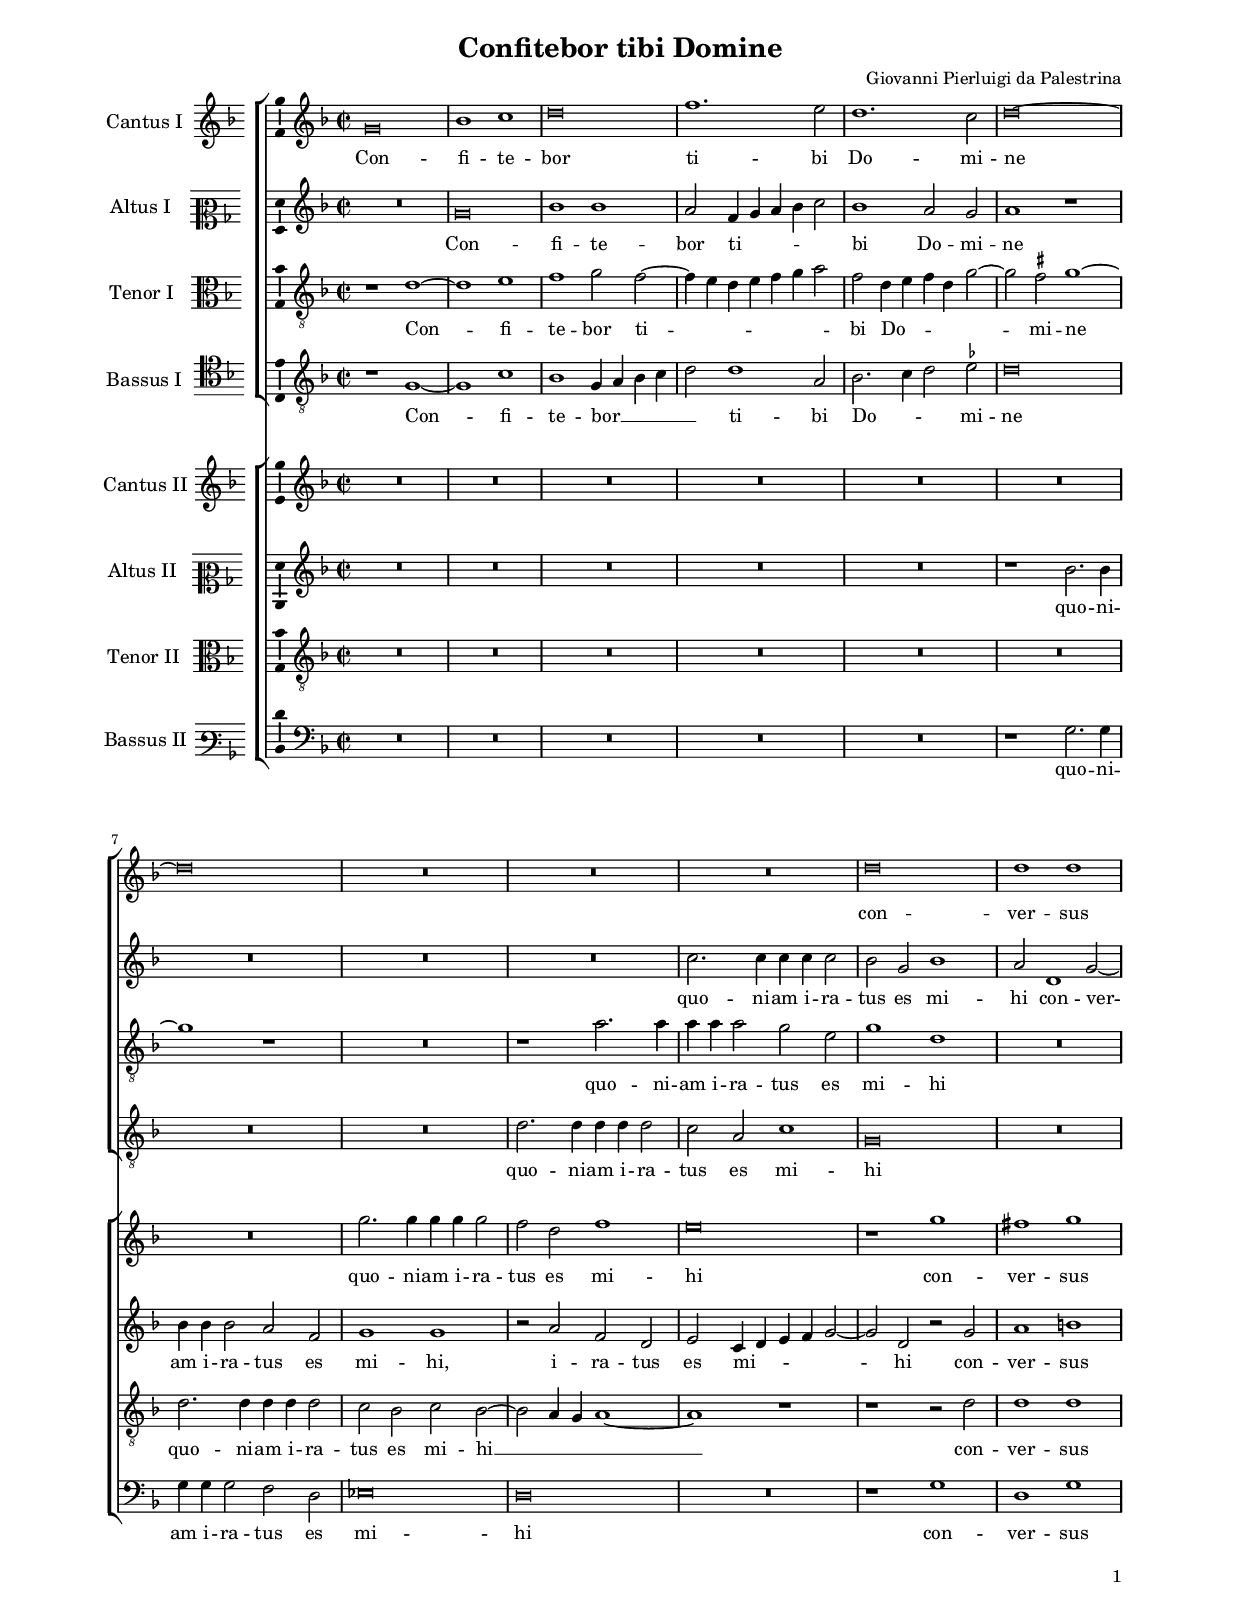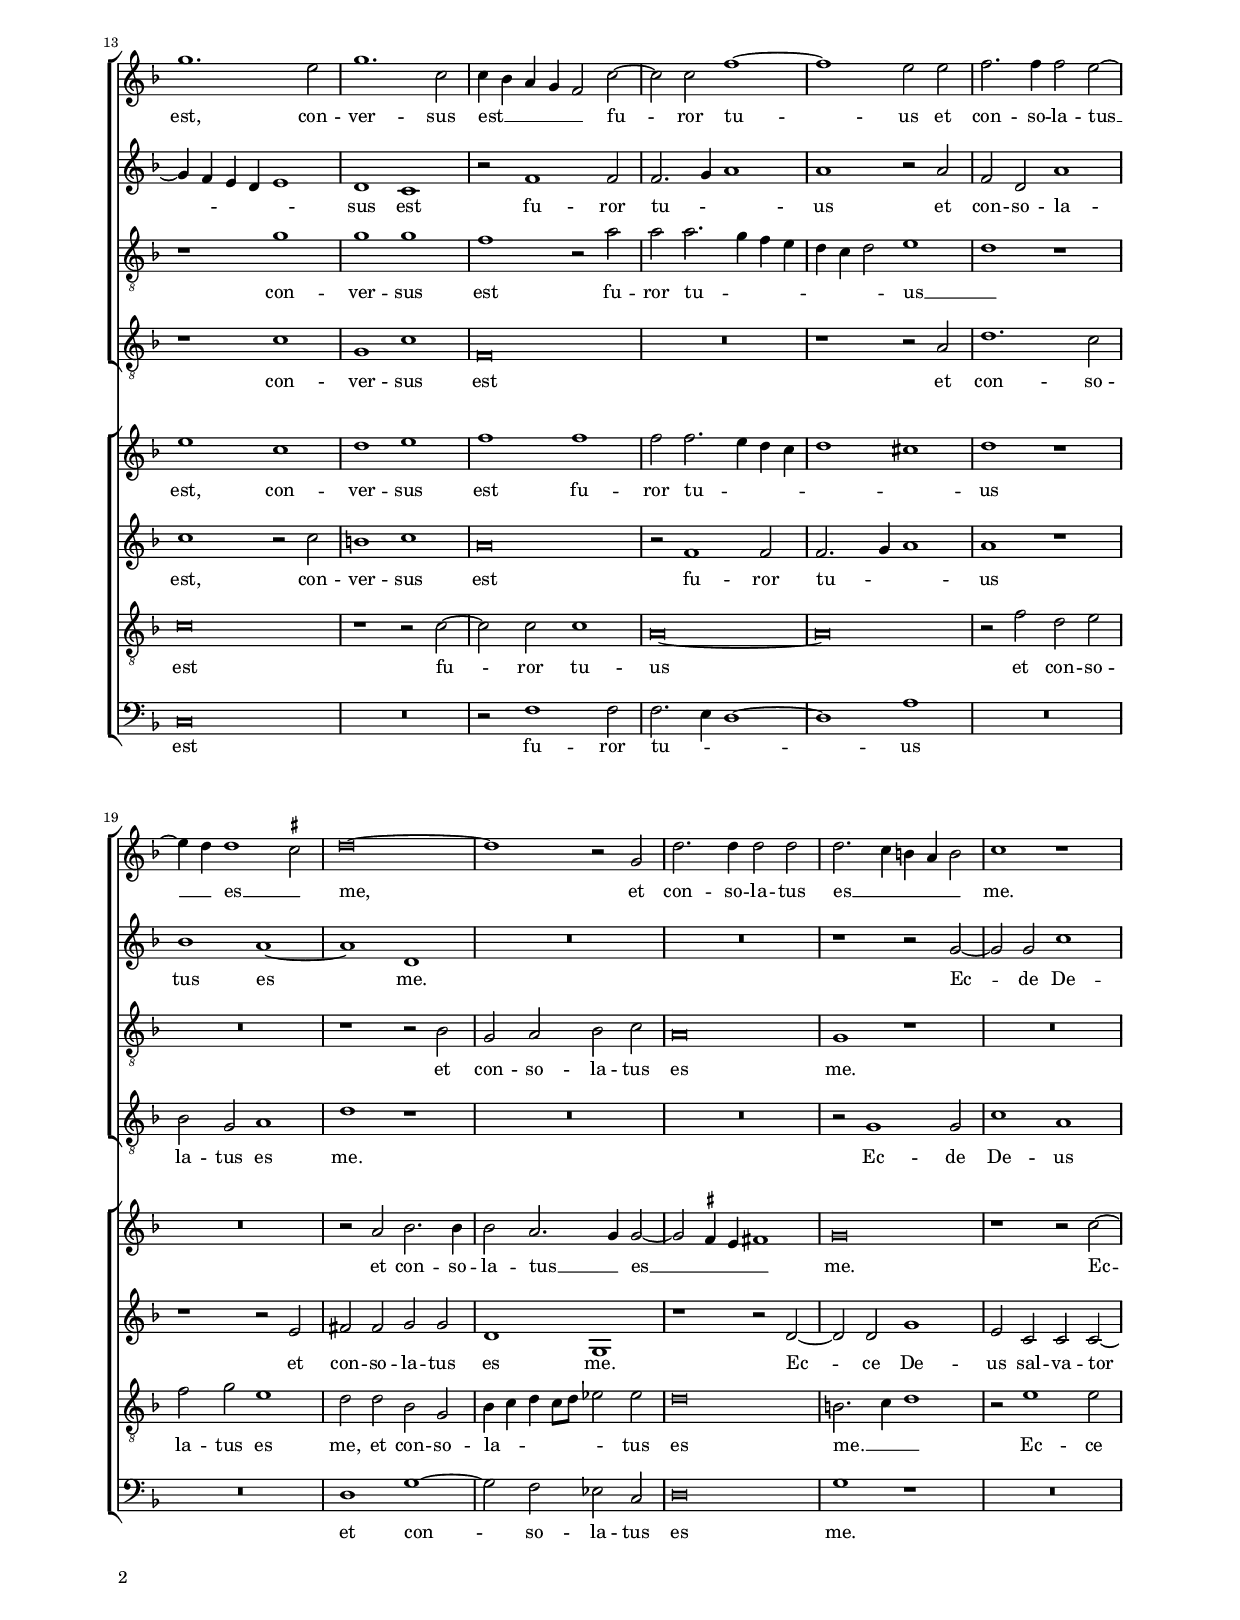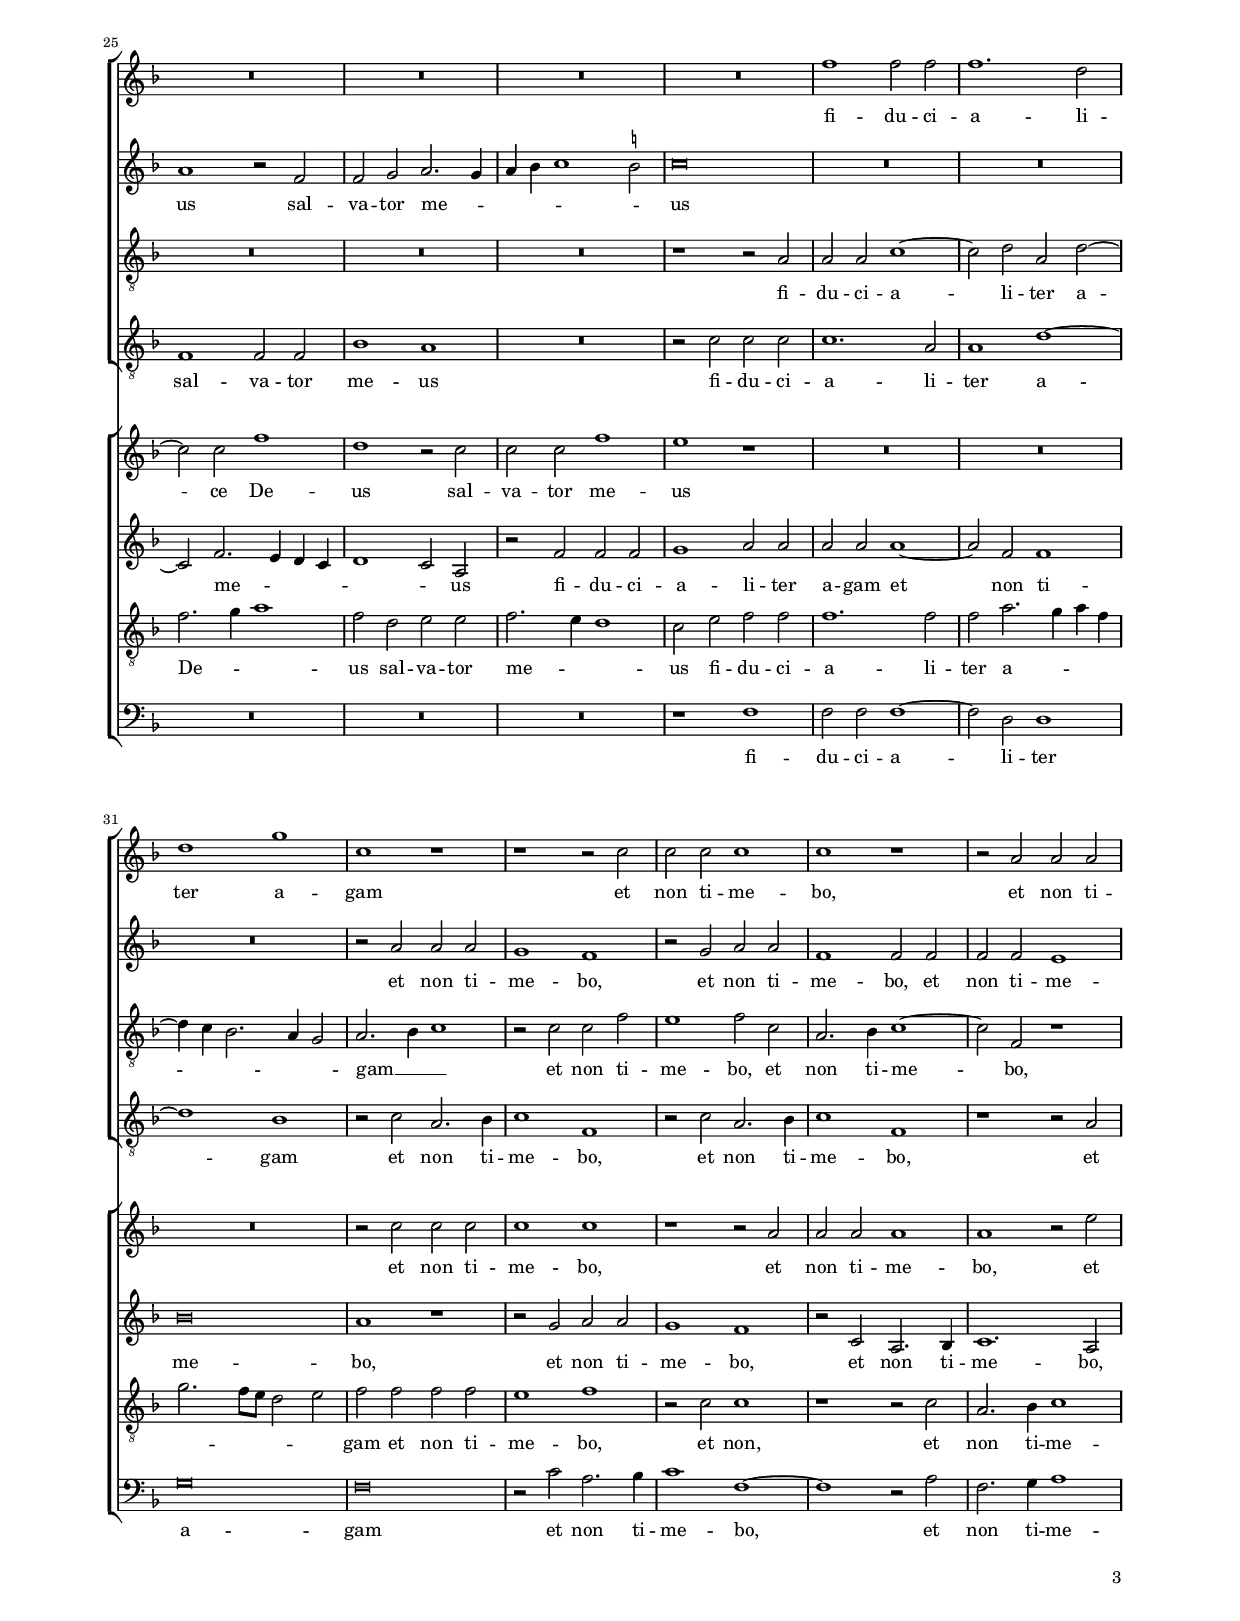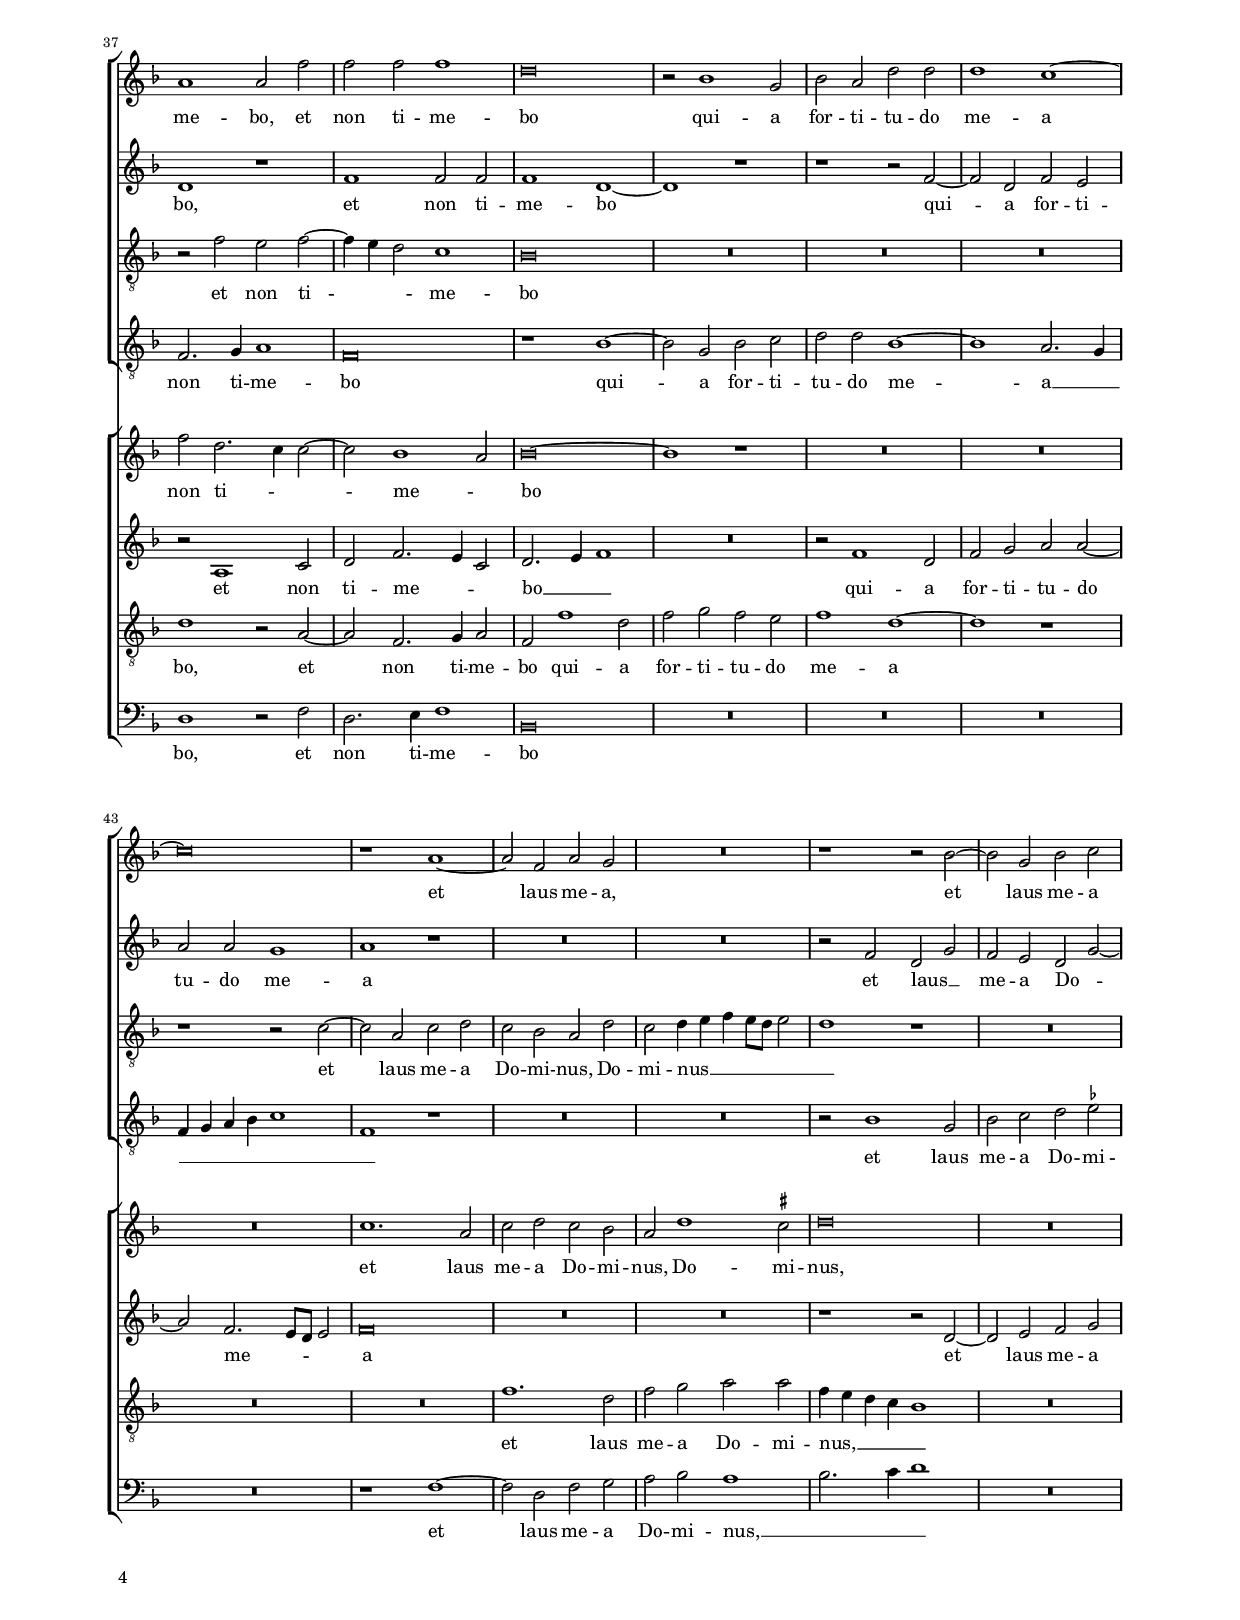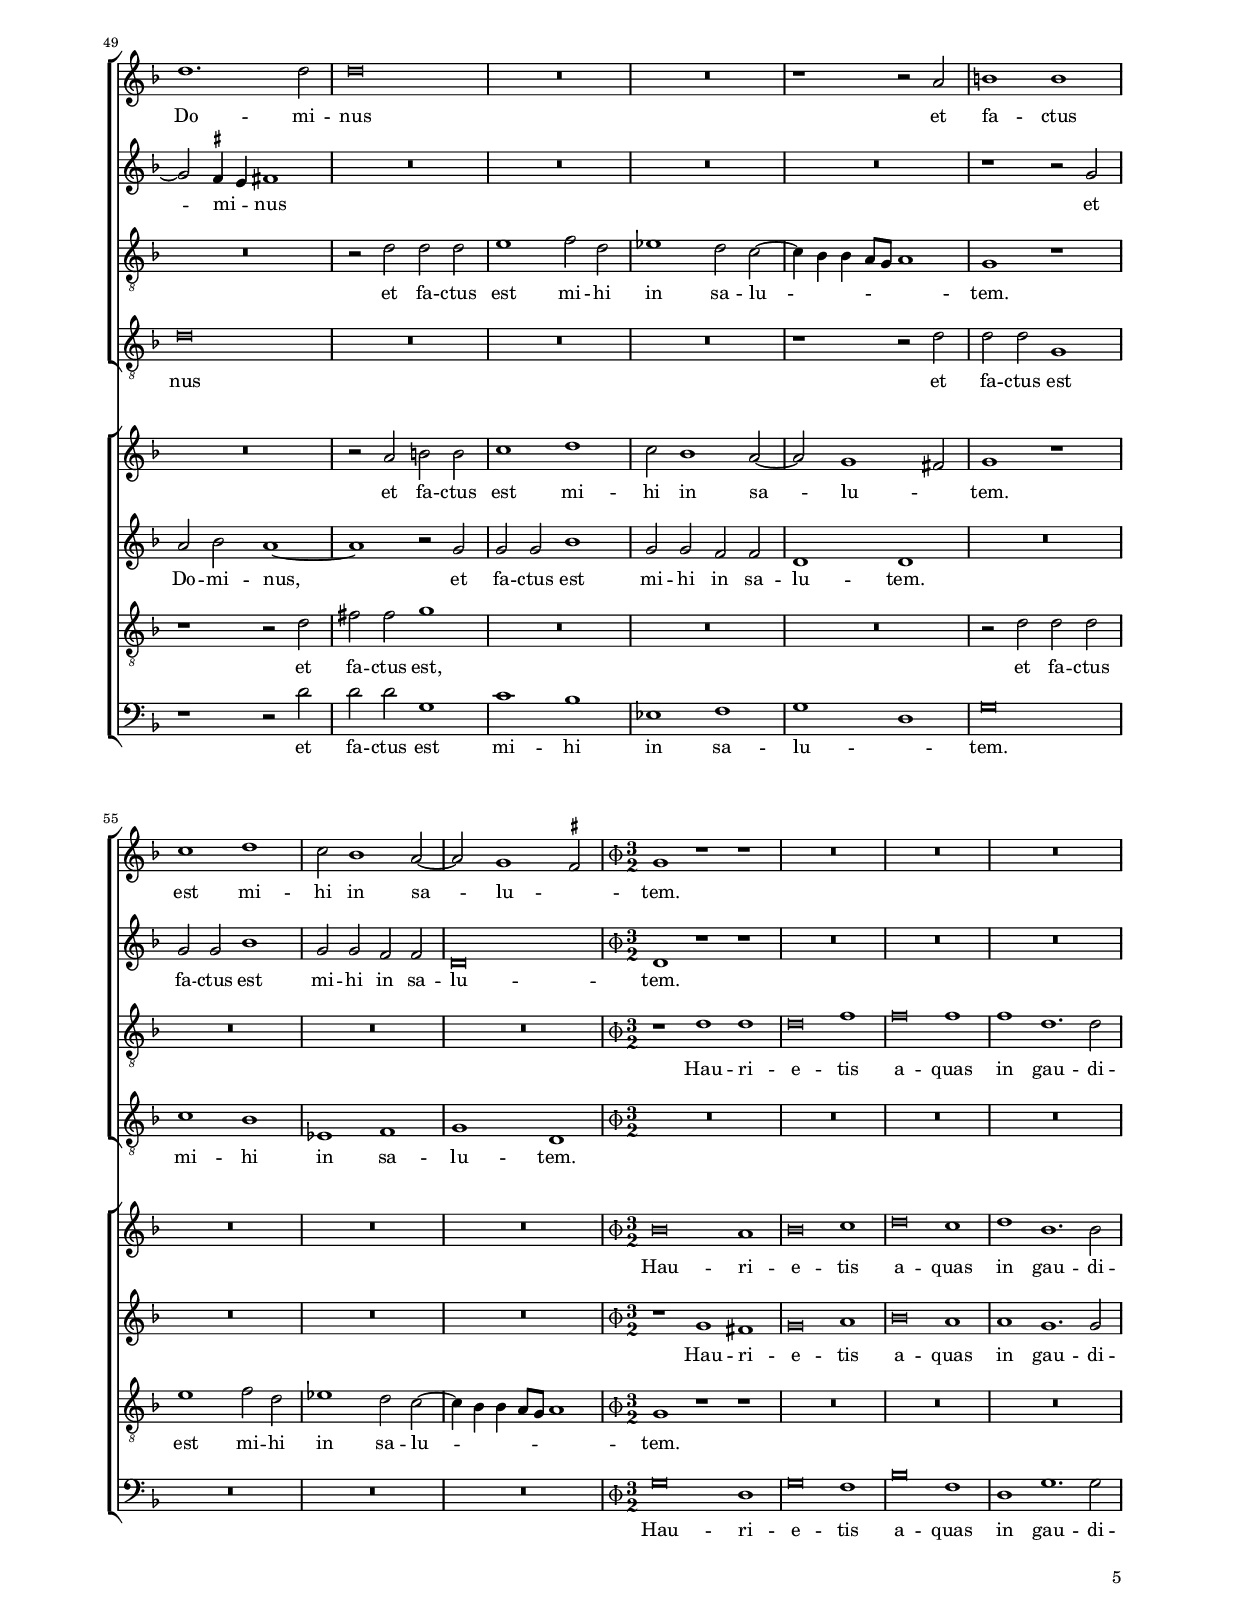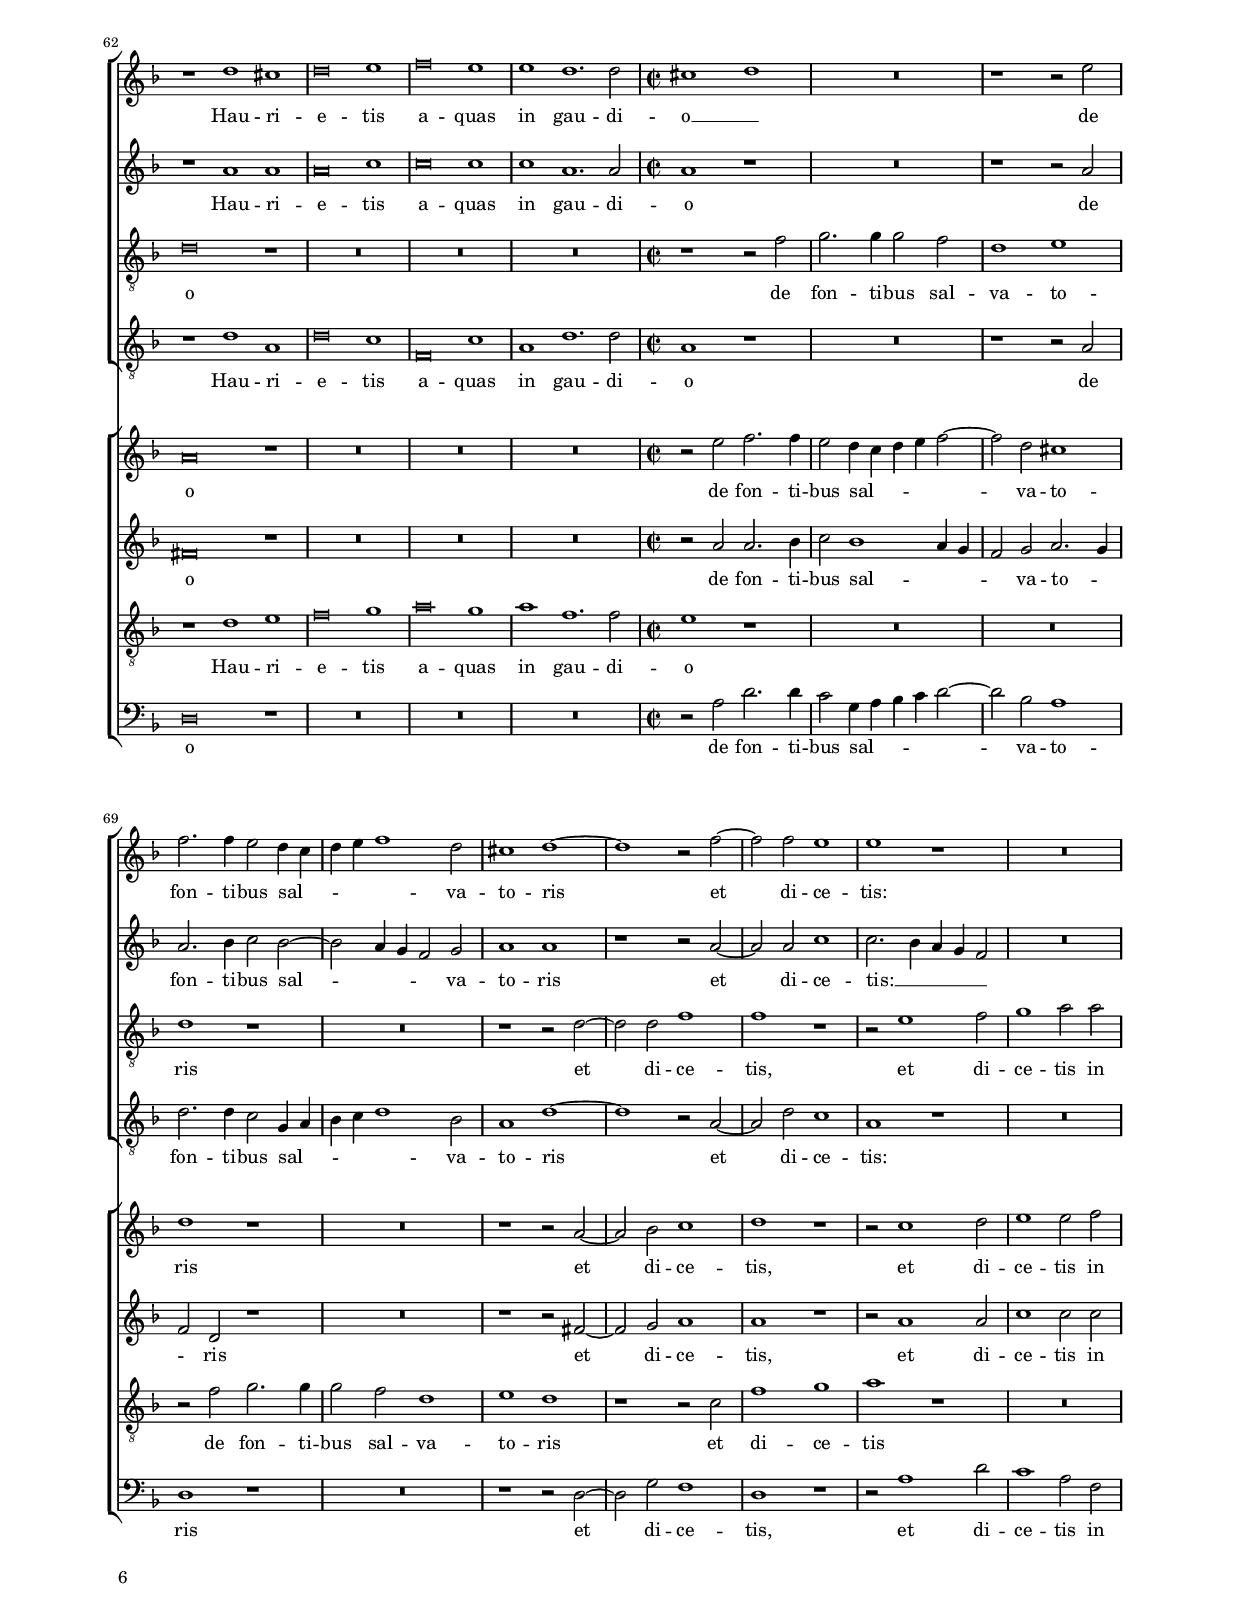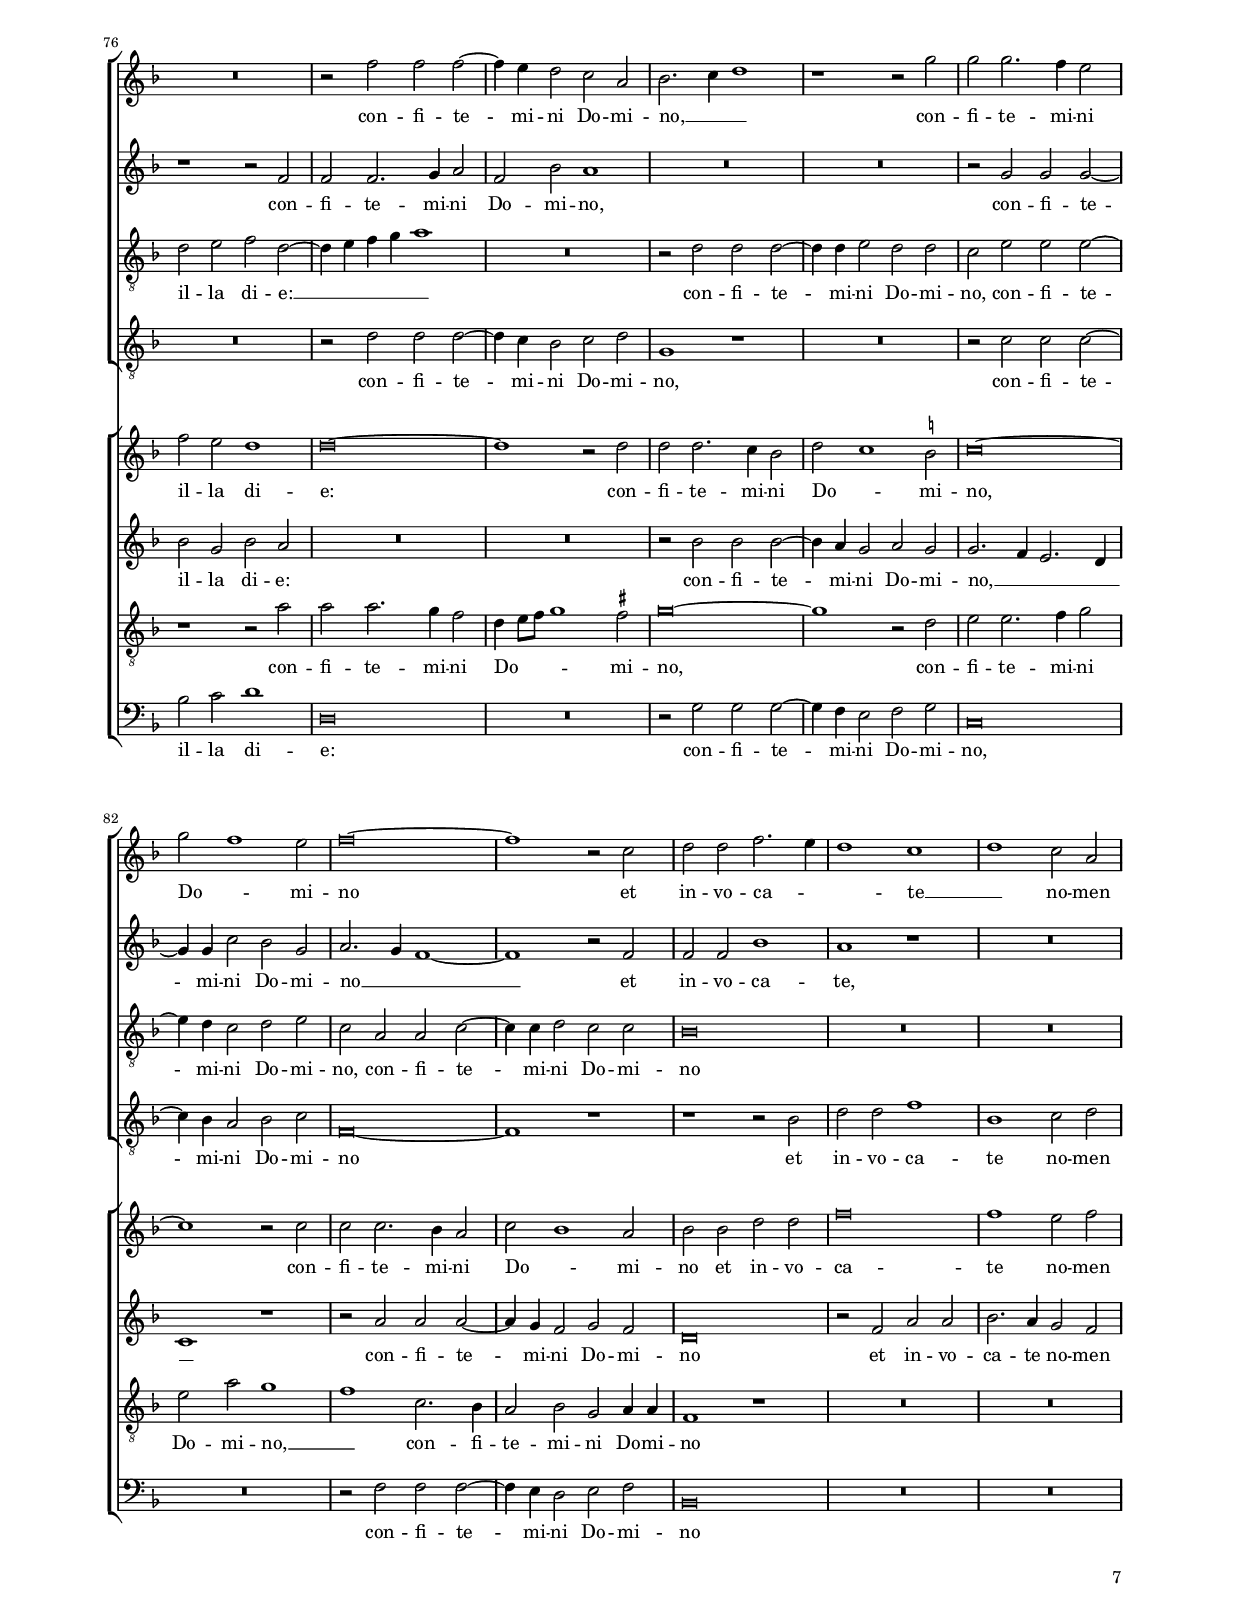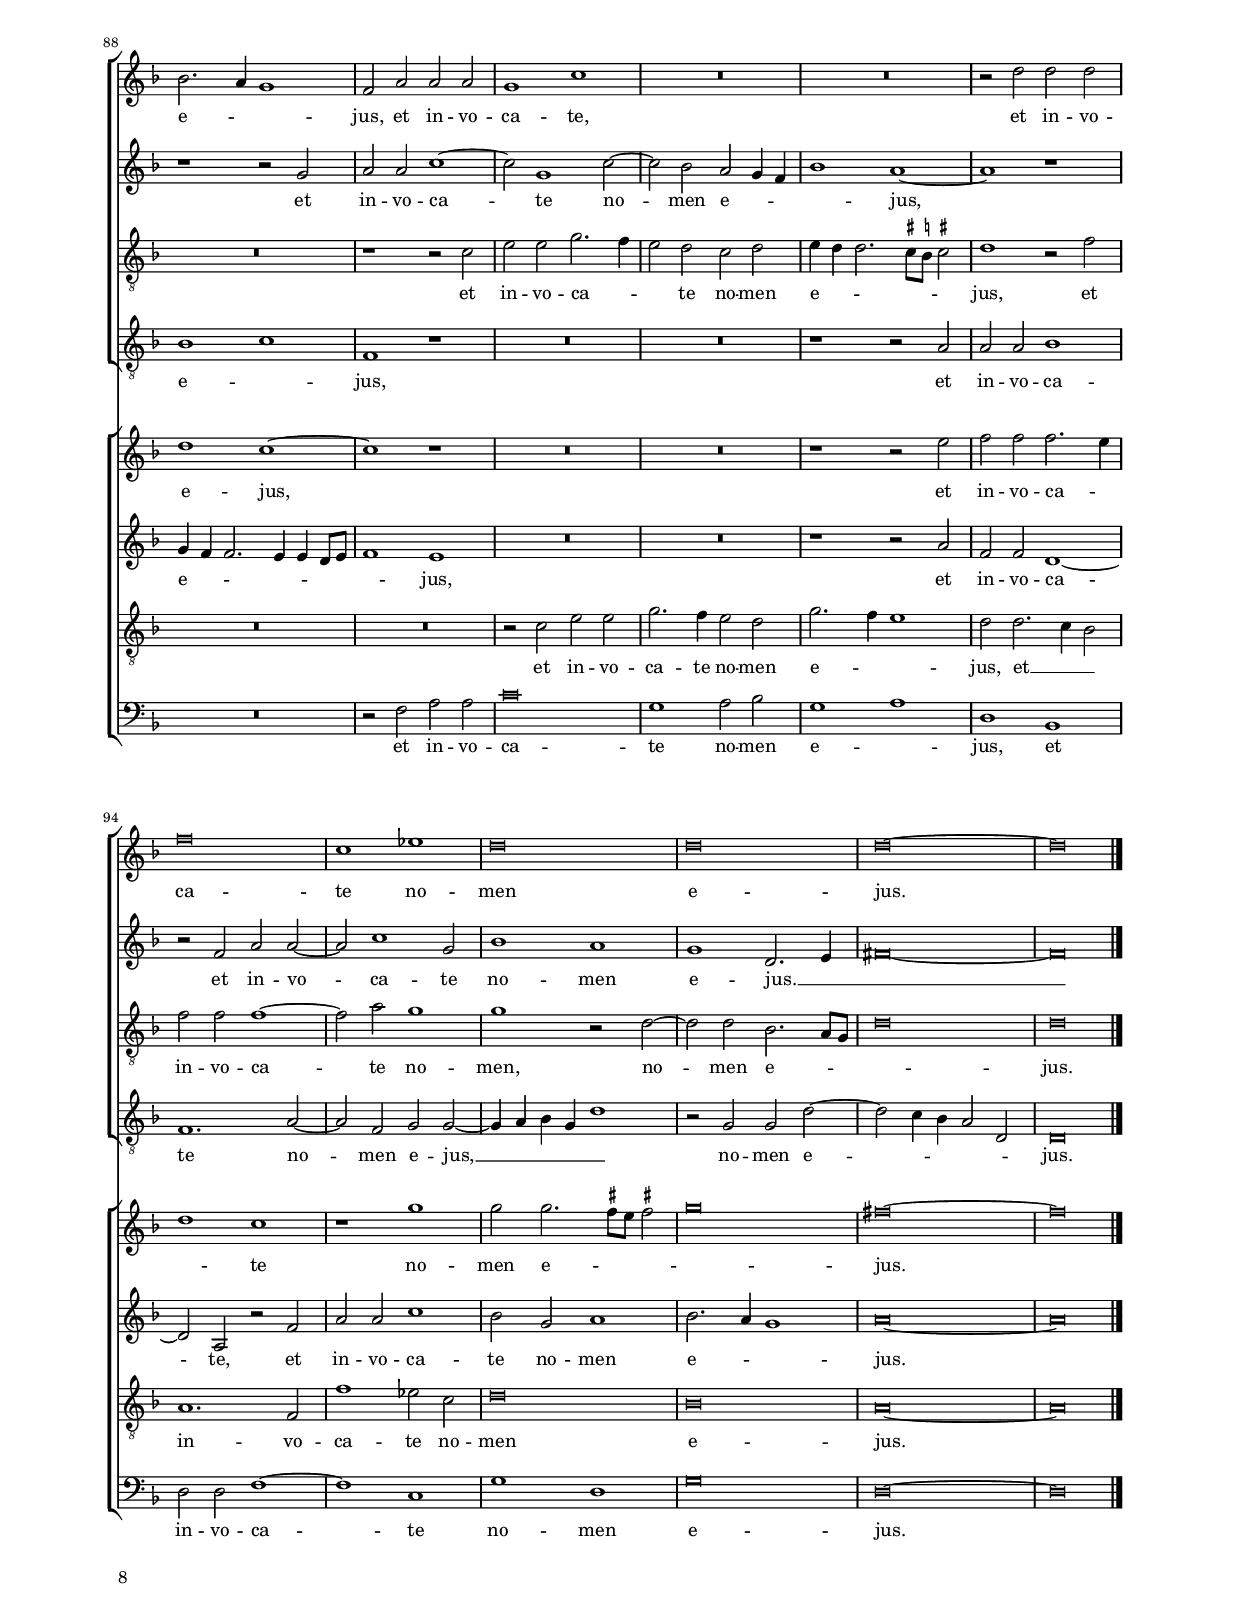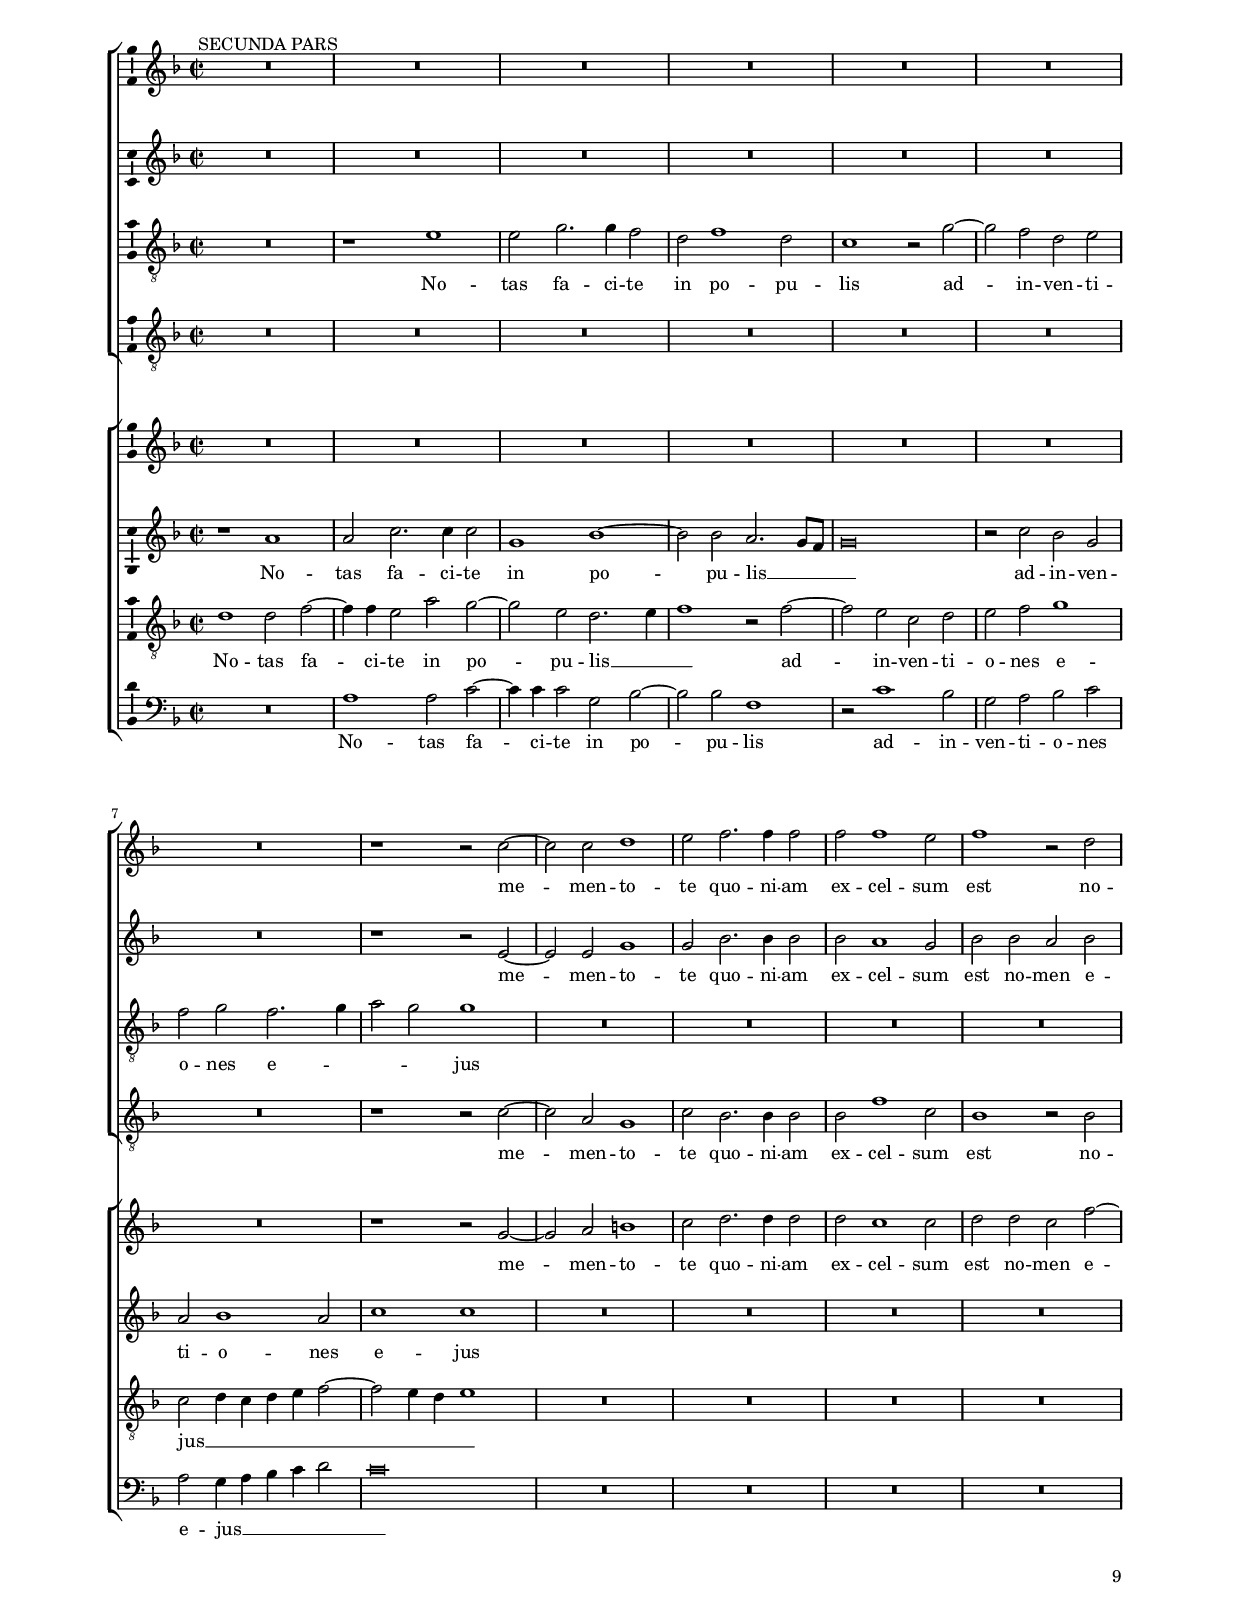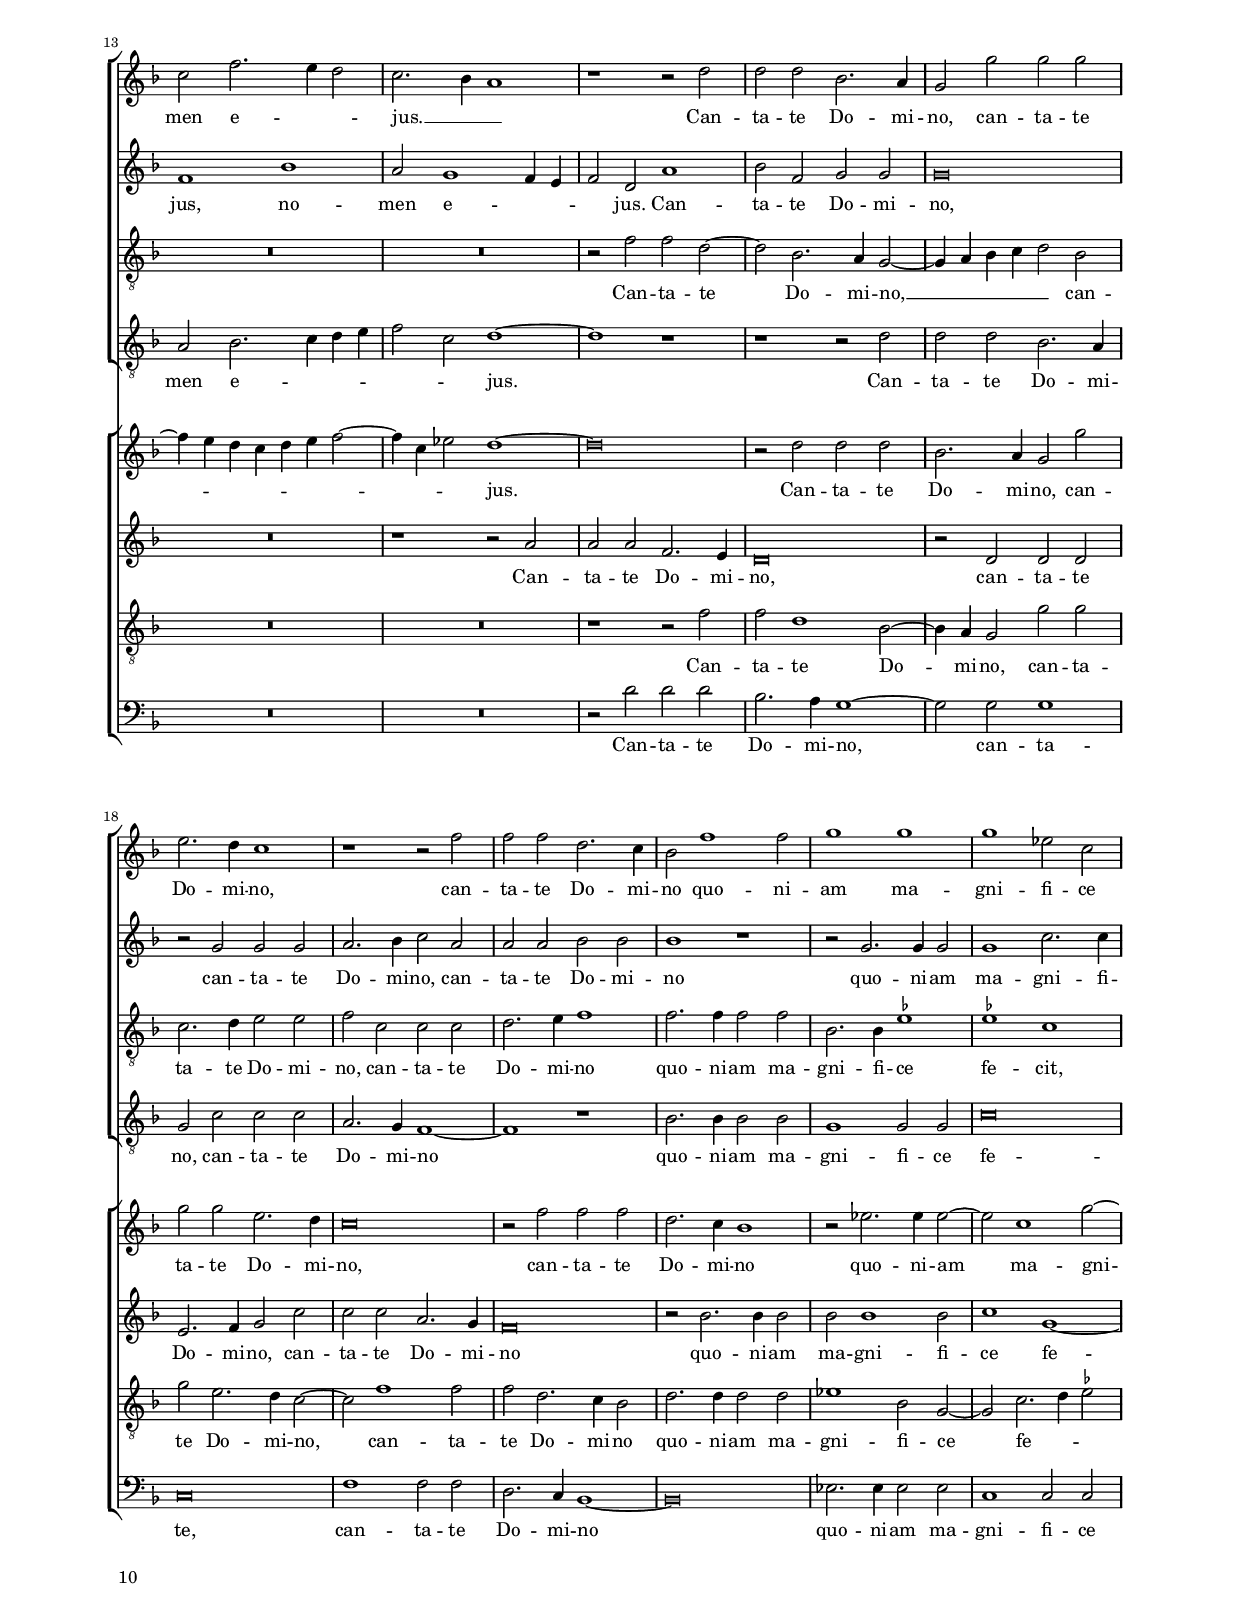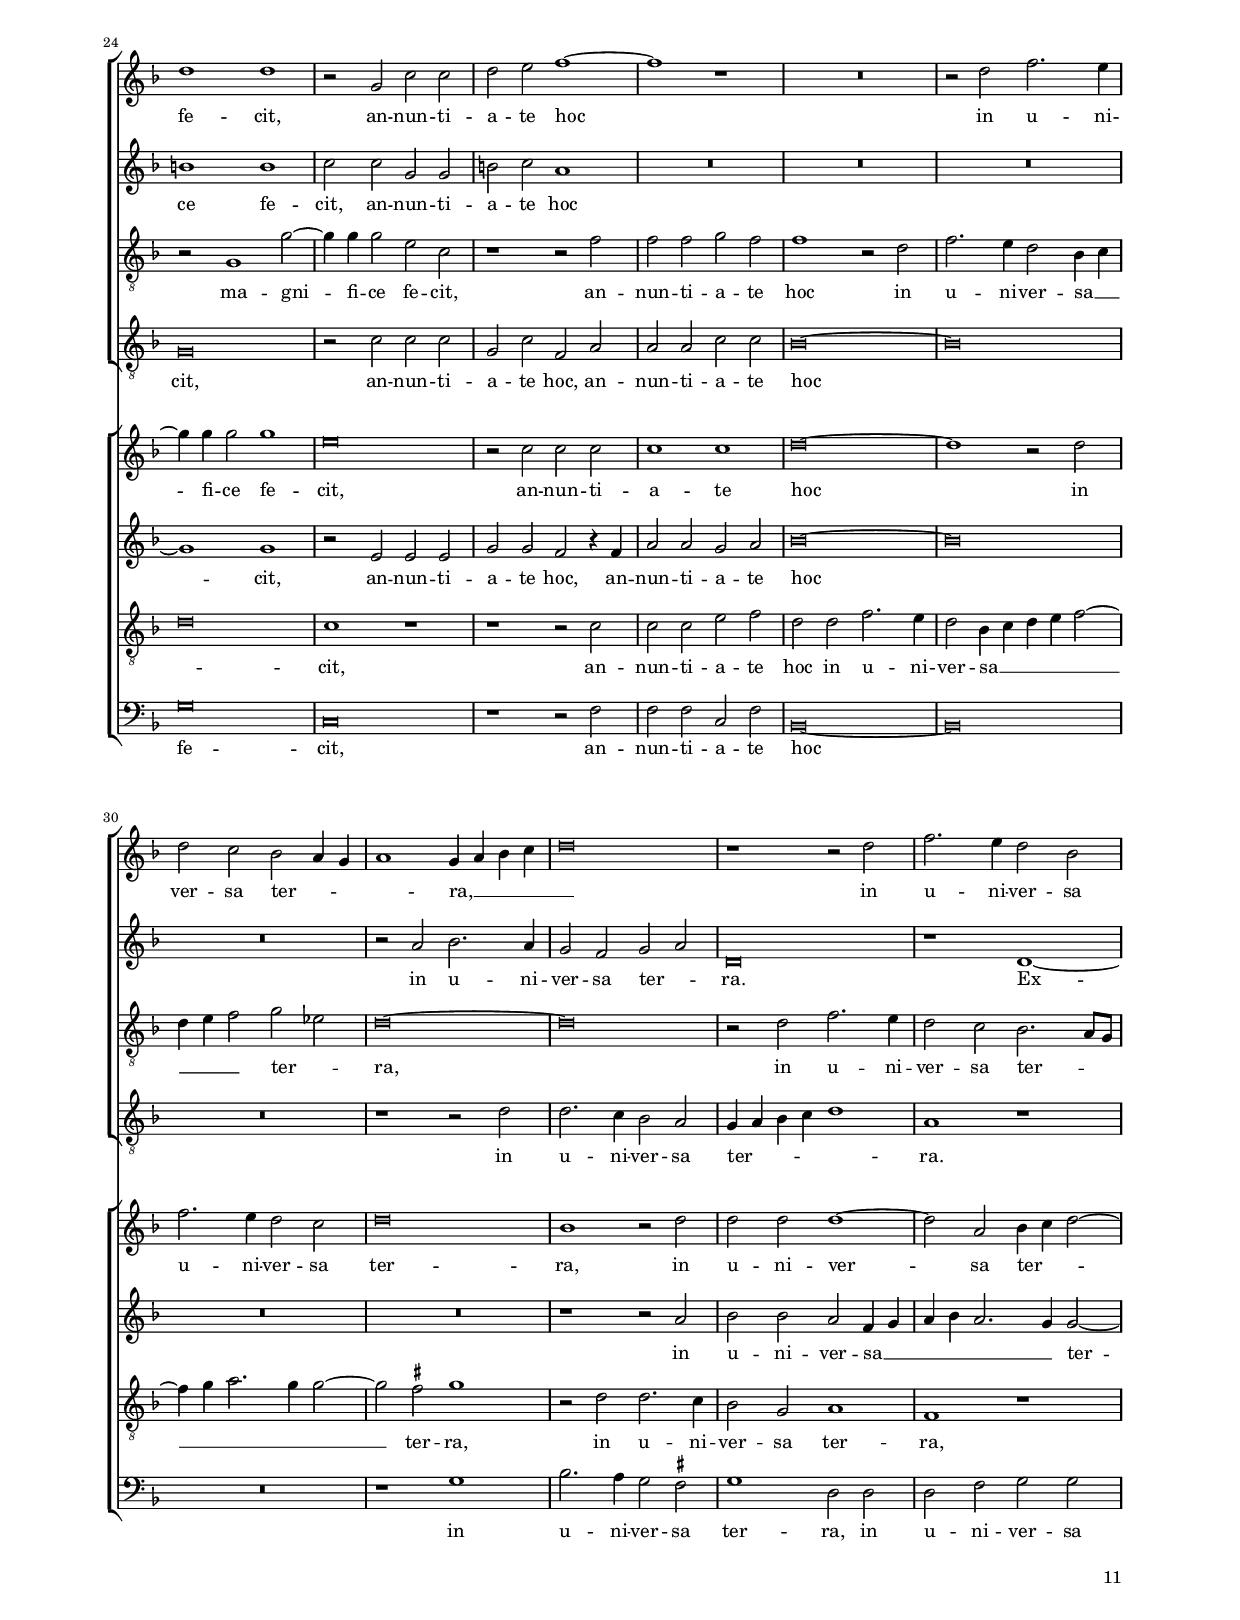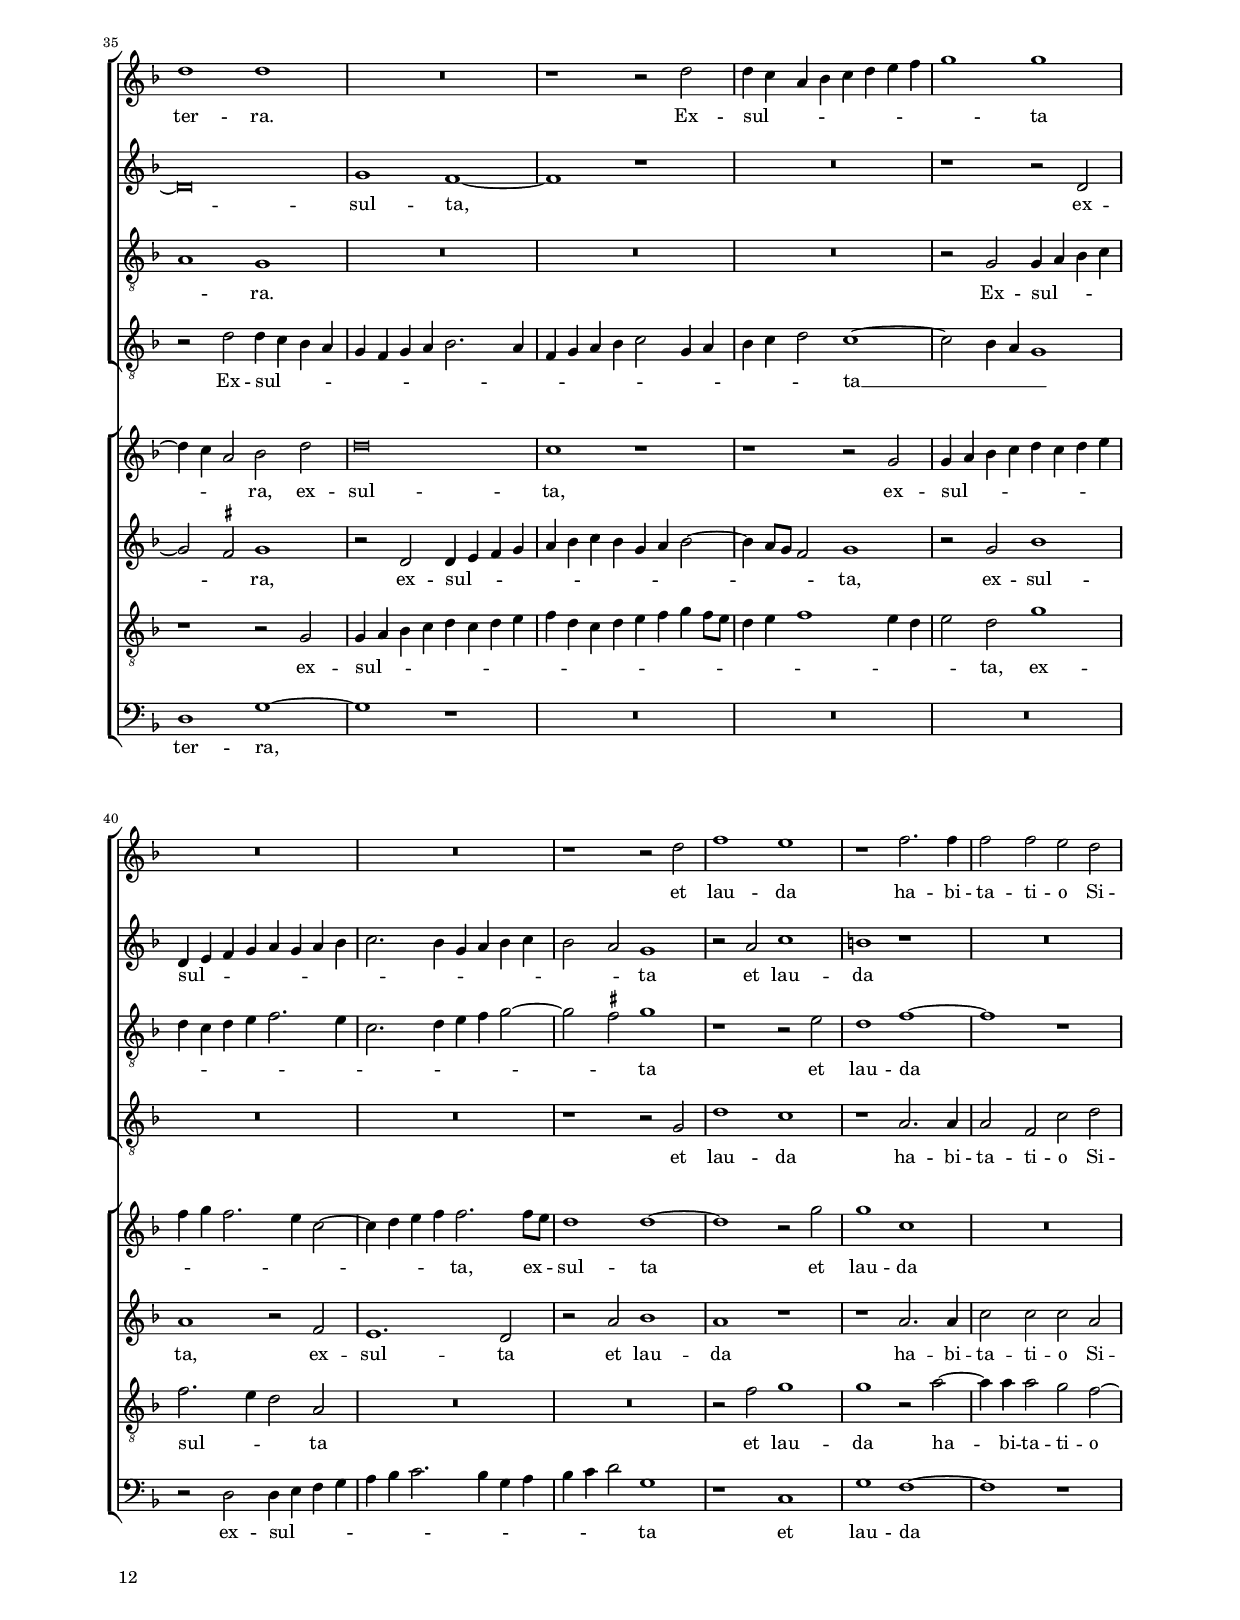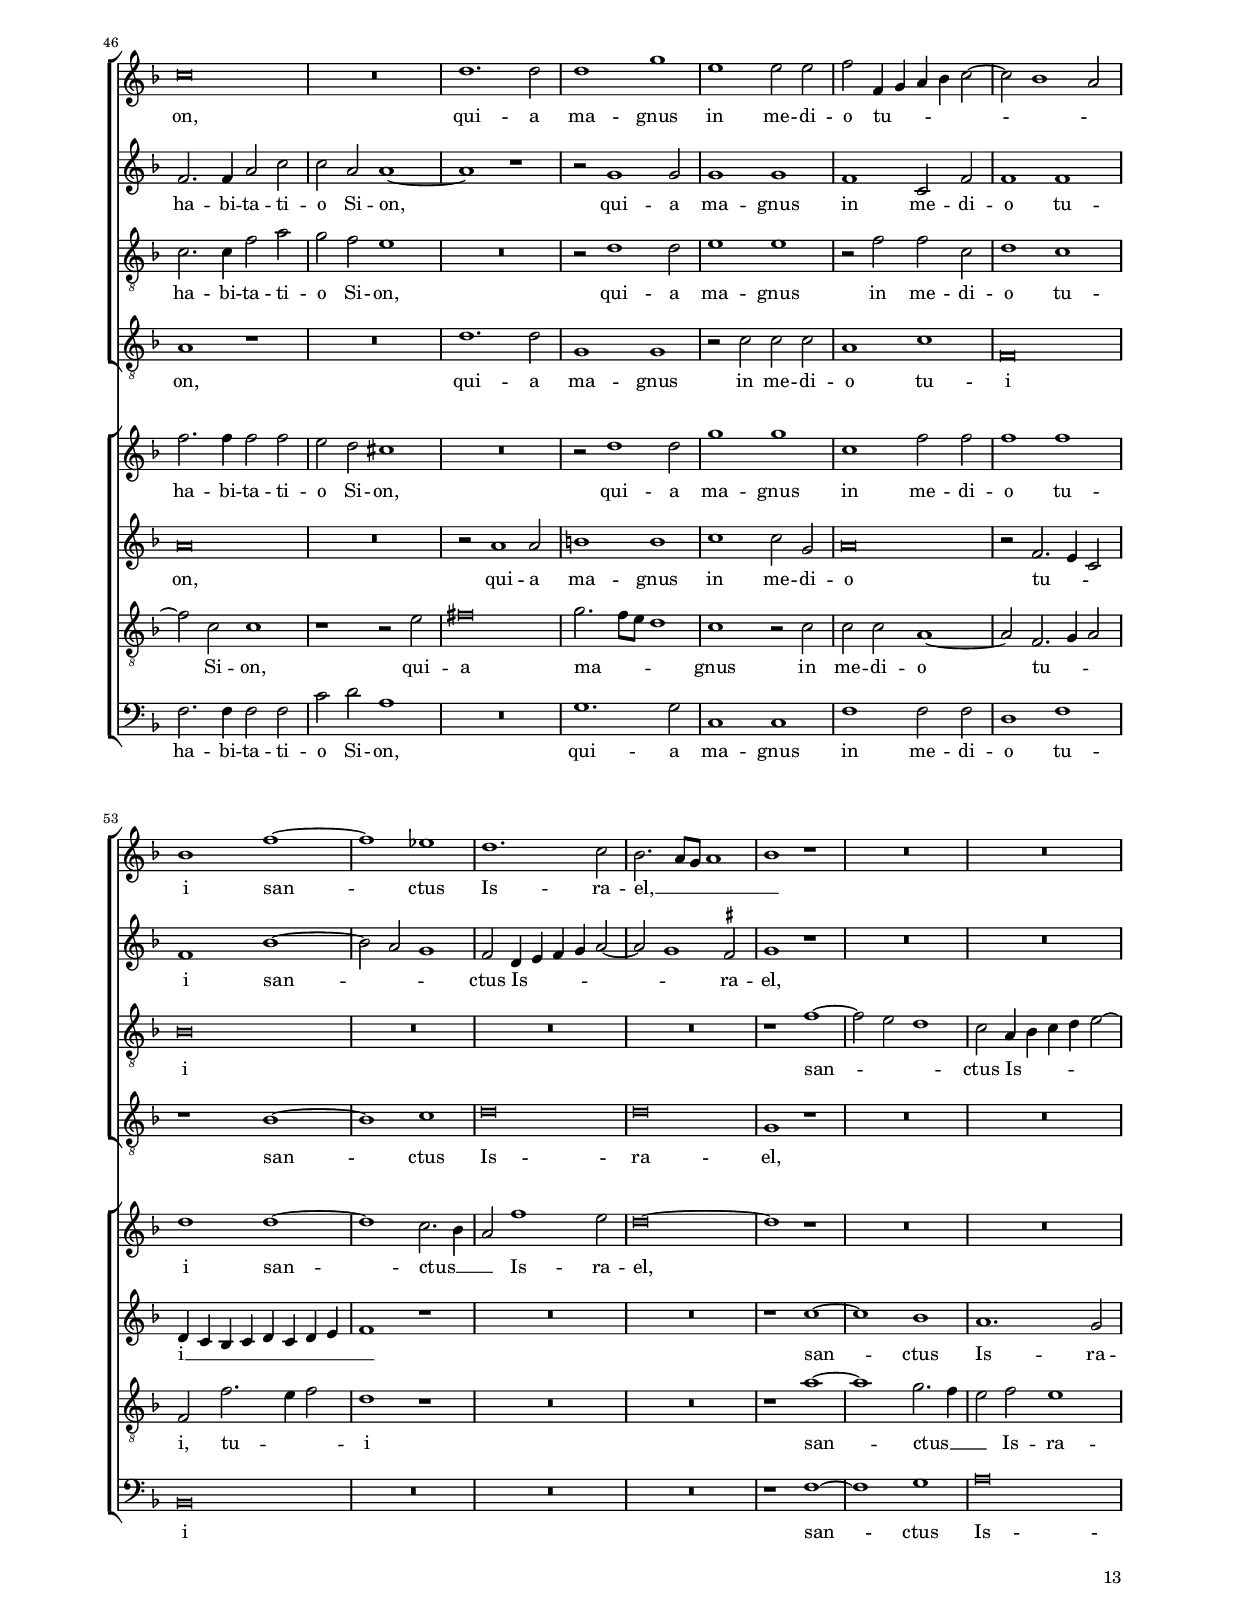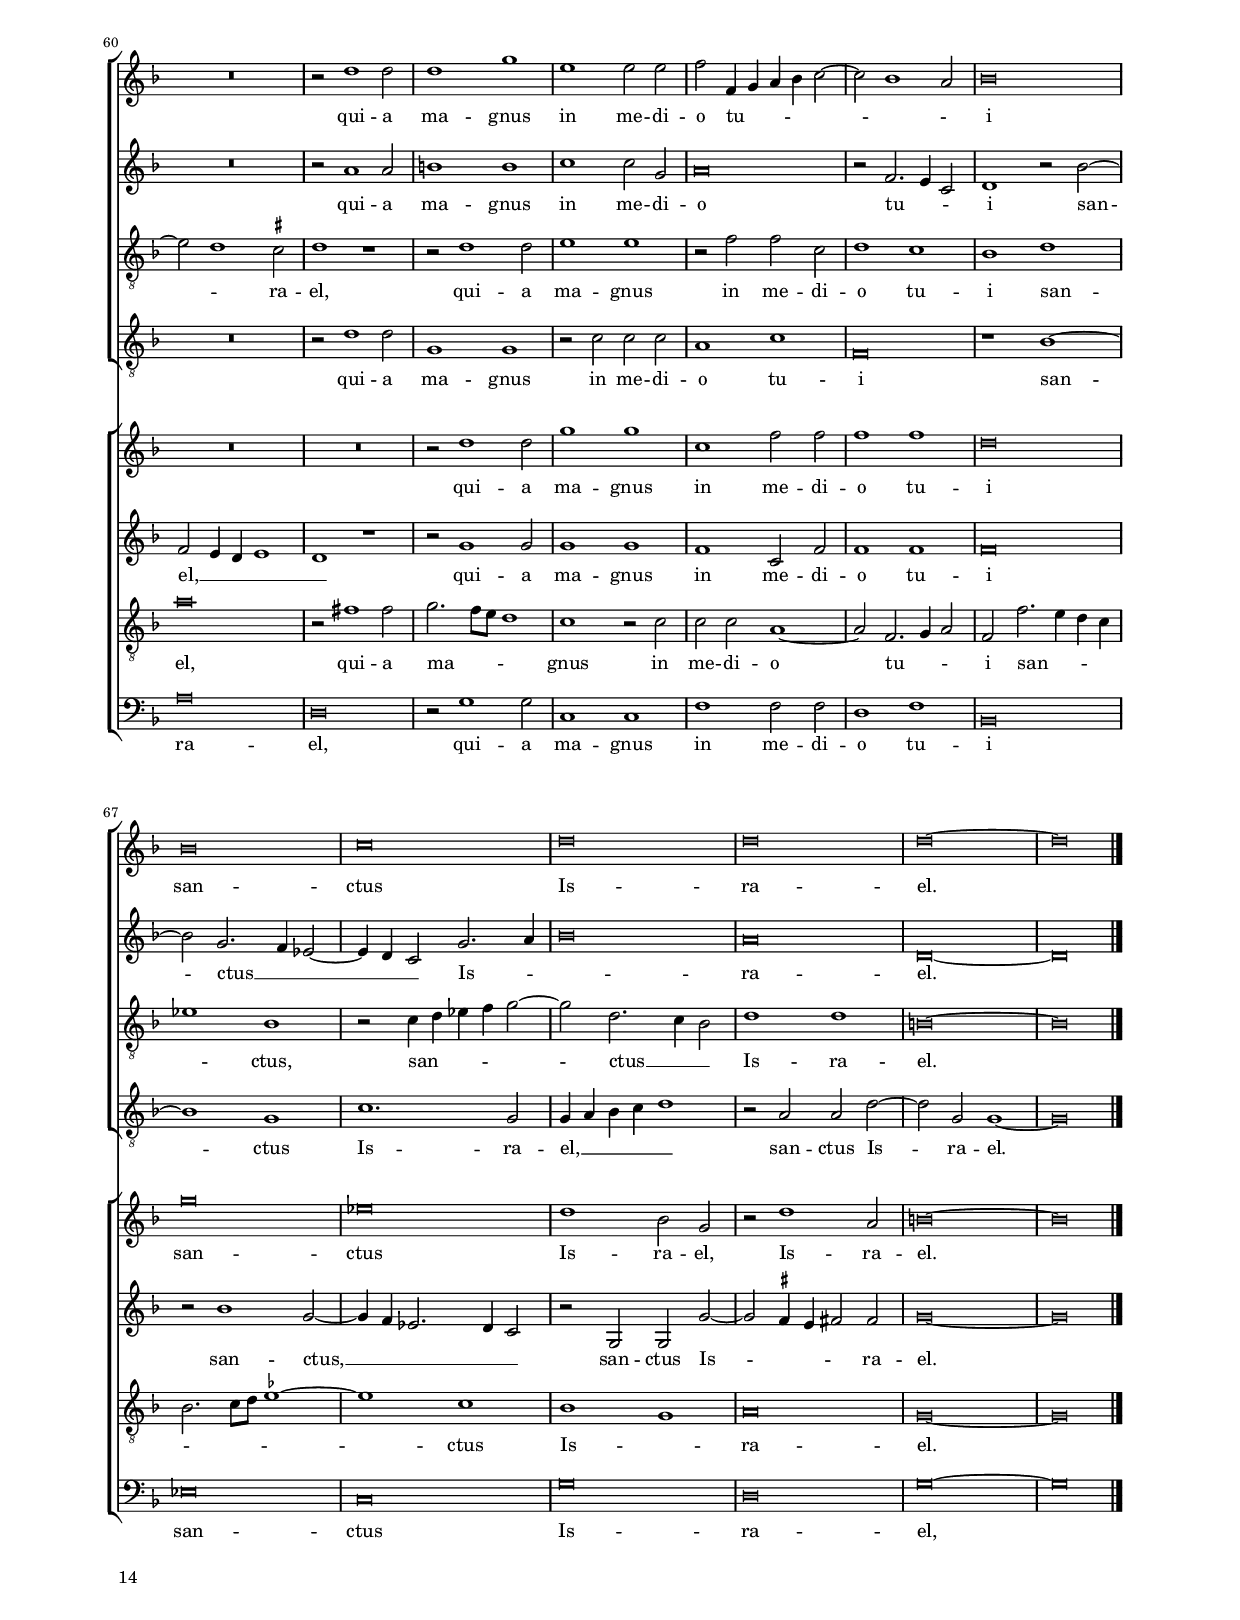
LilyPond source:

\header 
{
	title="Confitebor tibi Domine"
	composer="Giovanni Pierluigi da Palestrina"
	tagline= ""
}

\version "2.22.0"
\include "deutsch.ly"
#(set-global-staff-size 15)
% #(set-default-paper-size "letter")
#(ly:set-option 'point-and-click #f)


#(define ((double-time-signature glyph a b) grob)
   (grob-interpret-markup grob
          (markup #:override '(baseline-skip . 2.5) #:number
                  (#:line ((markup (#:musicglyph glyph))
                           (#:fontsize -1 #:column (a b)))))))

\paper
	{
	top-margin = 2 \cm
	bottom-margin = 1.4 \cm
	left-margin = 2 \cm
	right-margin = 2 \cm
	print-page-number = ##f
	ragged-bottom = ##f
	ragged-last-bottom = ##f
%   systems-per-page = 2
    score-system-spacing = #'((basic-distance . 18) (minimum-distance . 14) (padding . 7) (strechability . 250))
	system-system-spacing = #'((basic-distance . 18) (minimum-distance . 14) (padding . 7) (strechability . 250))
    oddFooterMarkup=\markup   \fill-line { "" \fromproperty #'page:page-number-string }
    evenFooterMarkup=\markup  \fill-line { \fromproperty #'page:page-number-string "" }
    last-bottom-spacing = #'((basic-distance . 12) (minimum-distance . 7) (padding . 4))
	}


global =  
	{
	\key f \major
	\time 2/2 \set Score.measureLength = #(ly:make-moment 2/1)
    \set Score.tempoHideNote = ##t
    \tempo 2 = 90
    \skip 1*2*57
    \once \override Score.TimeSignature.stencil = #(double-time-signature "timesig.mensural34" "3" "2") \time 3/1
    \tempo 1 = 135
    \skip 1*3*8
    \time 2/2 \set Score.measureLength = #(ly:make-moment 2/1)
    \tempo 2 = 90
    \skip 1*2*34 \bar "|."
	}

	ficta = { \once \set suggestAccidentals = ##t }
	
	forget = #(define-music-function (music) (ly:music?) #{
	\accidentalStyle forget
	$music
	\accidentalStyle default
	#})

        %\mark \markup { \fontsize #-3 \note  {1} #1 = \fontsize #-3 \note {1.} #1 }
	
incipitcantusprimus = \markup { \score {
	{
	\set Staff.instrumentName = \markup { \fontsize #1 "Cantus I" }
	\key f \major
	\clef violin
	s4 \bar ""
	}
	\layout  {
	raggedright = ##t
	indent = 1.6 \cm
	line-width = 2.2\cm
	\context { \Staff \remove Time_signature_engraver }
	\override Staff.Clef.Y-extent = #'(0 . 0)
	}} \hspace #1 }
      
incipitaltusprimus = \markup { \score {
	{
	\set Staff.instrumentName = \markup { \fontsize #1 "Altus I" }
	\key f \major
	\clef mezzosoprano
	s4 \bar ""
	}
	\layout  {
	raggedright = ##t
	indent = 1.6 \cm
	line-width = 2.2\cm
	\context { \Staff \remove Time_signature_engraver }
	\override Staff.Clef.Y-extent = #'(0 . 0)
	}} \hspace #1 }
      
incipittenorprimus = \markup { \score {
	{
	\set Staff.instrumentName = \markup { \fontsize #1 "Tenor I" }
	\key f \major
	\clef alto
	s4 \bar ""
	}
	\layout  {
	raggedright = ##t
	indent = 1.6 \cm
	line-width = 2.2\cm
	\context { \Staff \remove Time_signature_engraver }
	\override Staff.Clef.Y-extent = #'(0 . 0)
	}} \hspace #1 }


incipitbassusprimus = \markup { \score {
	{
	\set Staff.instrumentName = \markup { \fontsize #1 "Bassus I" }
	\key f \major
	\clef tenor
	s4 \bar ""
	}
	\layout  {
	raggedright = ##t
	indent = 1.6 \cm
	line-width = 2.2\cm
	\context { \Staff \remove Time_signature_engraver }
	\override Staff.Clef.Y-extent = #'(0 . 0)
	}} \hspace #1 }


incipitcantussecundus = \markup { \score {
	{
	\set Staff.instrumentName = \markup { \fontsize #1 "Cantus II" }
	\key f \major
	\clef violin
	s4 \bar ""
	}
	\layout  {
	raggedright = ##t
	indent = 1.6 \cm
	line-width = 2.2\cm
	\context { \Staff \remove Time_signature_engraver }
	\override Staff.Clef.Y-extent = #'(0 . 0)
	}} \hspace #1 }


incipitaltussecundus = \markup { \score {
	{
	\set Staff.instrumentName = \markup { \fontsize #1 "Altus II" }
	\key f \major
	\clef mezzosoprano
	s4 \bar ""
	}
	\layout  {
	raggedright = ##t
	indent = 1.6 \cm
	line-width = 2.2\cm
	\context { \Staff \remove Time_signature_engraver }
	\override Staff.Clef.Y-extent = #'(0 . 0)
	}} \hspace #1 }


incipittenorsecundus = \markup { \score {
	{
	\set Staff.instrumentName = \markup { \fontsize #1 "Tenor II" }
	\key f \major
	\clef alto
	s4 \bar ""
	}
	\layout  {
	raggedright = ##t
	indent = 1.6 \cm
	line-width = 2.2\cm
	\context { \Staff \remove Time_signature_engraver }
	\override Staff.Clef.Y-extent = #'(0 . 0)
	}} \hspace #1 }	


incipitbassussecundus = \markup { \score {
	{
	\set Staff.instrumentName = \markup { \fontsize #1 "Bassus II" }
	\key f \major
	\clef varbaritone
	s4 \bar ""
	}
	\layout  {
	raggedright = ##t
	indent = 1.6 \cm
	line-width = 2.2\cm
	\context { \Staff \remove Time_signature_engraver }
	\override Staff.Clef.Y-extent = #'(0 . 0)
	}} \hspace #1 }


cantusprimus =  \relative c''
	{
	g\breve
	b1 c
	d\breve
	f1. e2
%5
	d1. c2 |
	d\breve~
	d\breve
	R\breve
	R\breve
%10
	R\breve |
	d\breve
	d1 d
	g1. e2
	g1. c,2
%15
	c4 b a g f2 c'~ |
	c2 c f1~
	f1 e2 e
	f2. f4 f2 e~
	e4 d d1 \ficta cis2
%20
	d\breve~ |
	d1 r2 g,
	d'2. d4 d2 d
	d2. c4 h a h2
	c1 r
%25
	R\breve |
	R\breve
	R\breve
	R\breve
	f1 f2 f
%30
	f1. d2 |
	d1 g
	c,1 r
	r1 r2 c
	c2 c c1
%35
	c1 r |
	r2 a a a
	a1 a2 f'
	f2 f f1
	d\breve
%40
	r2 b1 g2 |
	b2 a d d
	d1 c~
	c\breve
	r1 a~
%45
	a2 f a g |
	R\breve
	r1 r2 b~
	b2 g b c
	d1. d2
%50
	d\breve |
	R\breve
	R\breve
	r1 r2 a
	h1 h
%55
	c1 d |
	c2 b1 a2~
	a2 g1 \ficta fis2
% Triple time
	g1 r r
	R\breve.
%60
	R\breve. |
	R\breve.
	r1 d' cis
	d\breve e1
	f\breve e1
%65
	e1 d1. d2 |
% End of triple time
	cis1 d
	R\breve
	r1 r2 e
	f2. f4 e2 d4 c
%70
	d4 e f1 d2 |
	cis1 d~
	d1 r2 f~
	f2 f e1
	e1 r
%75
	R\breve |
	R\breve
	r2 f f f~
	f4 e d2 c a
	b2. c4 d1
%80
	r1 r2 g |
	g2 g2. f4 e2
	g2 f1 e2
	f\breve~
	f1 r2 c
%85
	d2 d f2. e4 |
	d1 c
	d1 c2 a
	b2. a4 g1
	f2 a a a
%90
	g1 c |
	R\breve
	R\breve
	r2 d d d
	f\breve
%95
	c1 es |
	d\breve
	d\breve
	d\breve~
        d\breve |
	}


altusprimus =  \relative c' 
        {
	R\breve
	g'\breve
	b1 b
	a2 f4 g a b c2
%5
	b1 a2 g |
	a1 r
	R\breve
	R\breve
	R\breve
%10
	c2. c4 c c c2 |
	b2 g b1
	a2 d,1 g2~
	g4 f e d e1
	d1 c
%15
	r2 f1 f2 |
	f2. g4 a1
	a1 r2 a
	f2 d a'1
	b1 a~
%20
	a1 d, |
	R\breve
	R\breve
	r1 r2 g~
	g2 g c1
%25
	a1 r2 f |
	f2 g a2. g4
	a4 b c1 \ficta h2
	c\breve
	R\breve
%30
	R\breve |
	R\breve
	r2 a a a
	g1 f
	r2 g a a
%35
	f1 f2 f |
	f2 f e1
	d1 r
	f1 f2 f
	f1 d~
%40
	d1 r |
	r1 r2 f~
	f2 d f e
	a2 a g1
	a1 r
%45
	R\breve |
	R\breve
	r2 f d g
	f2 e d g~
	g2 \ficta fis4 e fis!1
%50
	R\breve |
	R\breve
	R\breve
	R\breve
	r1 r2 g
%55
	g2 g b1 |
	g2 g f f
	d\breve
% Triple time
	d1 r r
	R\breve.
%60
	R\breve. |
	R\breve.
	r1 a' a
	a\breve c1
	c\breve c1
%65
	c1 a1. a2 |
% End of triple time
	a1 r
	R\breve
	r1 r2 a
	a2. b4 c2 b~
%70
	b2 a4 g f2 g |
	a1 a
	r1 r2 a~
	a2 a c1
	c2. b4 a g f2
%75
	R\breve |
	r1 r2 f
	f2 f2. g4 a2
	f2 b a1
	R\breve
%80
	R\breve |
	r2 g g g~
	g4 g c2 b g
	a2. g4 f1~
	f1 r2 f
%85
	f2 f b1 |
	a1 r
	R\breve
	r1 r2 g
	a2 a c1~
%90
	c2 g1 c2~ |
	c2 b a g4 f
	b1 a~
	a1 r
	r2 f a a~
%95
	a2 c1 g2 |
	b1 a
	g1 d2. e4
	fis\breve~
        fis\breve |
	}

tenorprimus =  \relative c' 
	{
	r1 d~
	d1 e
	f1 g2 f~
	f4 e d e f g a2
%5
	f2 d4 e f d g2~ |
	g2 \ficta fis g1~
	g1 r
	R\breve
	r1 a2. a4
%10
	a4 a a2 g e |
	g1 d
	R\breve
	r1 g
	g1 g
%15
	f1 r2 a |
	a2 a2. g4 f e
	d4 c d2 e1
	d1 r
	R\breve
%20
	r1 r2 b |
	g2 a b c
	a\breve
	g1 r
	R\breve
%25
	R\breve |
	R\breve
	R\breve
	r1 r2 a
	a2 a c1~
%30
	c2 d a d~ |
	d4 c b2. a4 g2
	a2. b4 c1
	r2 c c f
	e1 f2 c
%35
	a2. b4 c1~ |
	c2 f, r1
	r2 f' e f~
	f4 e d2 c1
	b\breve
%40
	R\breve |
	R\breve
	R\breve
	r1 r2 c~
	c2 a c d
%45
	c2 b a d |
	c2 d4 e f e8 d e2
	d1 r
	R\breve
	R\breve
%50
	r2 d d d |
	e1 f2 d
	es1 d2 c~
	c4 b b a8 g a1
	g1 r
%55
	R\breve |
	R\breve
	R\breve
% Triple time
        r1 d' d
	d\breve f1
%60
	f\breve f1 |
	f1 d1. d2
	d\breve r1
	R\breve.
	R\breve.
%65
	R\breve. |
% End of triple time
	r1 r2 f
	g2. g4 g2 f
	d1 e
	d1 r
%70
	R\breve |
	r1 r2 d~
	d2 d f1
	f1 r
	r2 e1 f2
%75
	g1 a2 a |
	d,2 e f d~
	d4 e f g a1
	R\breve
	r2 d, d d~
%80
	d4 d e2 d d |
	c2 e e e~
	e4 d c2 d e
	c2 a a c~
	c4 c d2 c c
%85
	b\breve |
	R\breve
	R\breve
	R\breve
	r1 r2 c
%90
	e2 e g2. f4 |
	e2 d c d
	e4 d d2. \ficta cis8 \ficta h \ficta cis!2
	d1 r2 f
	f2 f f1~
%95
	f2 a g1 |
	g1 r2 d~
	d2 d b2. a8 g
	d'\breve
	d\breve |
	}

bassusprimus  =  \relative c 
	{
	r1 g'~
	g1 c
	b1 g4 a b c
	d2 d1 a2
%5
	b2. c4 d2 \ficta es |
	d\breve
	R\breve
	R\breve
	d2. d4 d d d2
%10
	c2 a c1 |
	g\breve
	R\breve
	r1 c
	g1 c
%15
	f,\breve |
	R\breve
	r1 r2 a
	d1. c2
	b2 g a1
%20
	d1 r |
	R\breve
	R\breve
	r2 g,1 g2
	c1 a
%25
	f1 f2 f |
	b1 a
	R\breve
	r2 c c c
	c1. a2
%30
	a1 d~ |
	d1 b
	r2 c a2. b4
	c1 f,
	r2 c' a2. b4
%35
	c1 f, |
	r1 r2 a
	f2. g4 a1
	f\breve
	r1 b~
%40
	b2 g b c |
	d2 d b1~
	b1 a2. g4
	f4 g a b c1
	f,1 r
%45
	R\breve |
	R\breve
	r2 b1 g2
	b2 c d \ficta es
	d\breve
%50
	R\breve |
	R\breve
	R\breve
	r1 r2 d
	d2 d g,1
%55
	c1 b |
	es,1 f
	g1 d
% Triple time
	R\breve.
	R\breve.
%60
	R\breve. |
	R\breve.
	r1 d' a
	d\breve c1
	f,\breve c'1
%65
	a1 d1. d2 |
% End of triple time
	a1 r
        R\breve
	r1 r2 a
	d2. d4 c2 g4 a
%70
	b4 c d1 b2 |
	a1 d~
	d1 r2 a~
	a2 d c1
	a1 r
%75
	R\breve |
	R\breve
	r2 d d d~
	d4 c b2 c d
	g,1 r
%80
	R\breve |
	r2 c c c~
	c4 b a2 b c
	f,\breve~
	f1 r
%85
	r1 r2 b |
	d2 d f1
	b,1 c2 d
	b1 c
	f,1 r
%90
	R\breve |
	R\breve
	r1 r2 a
	a2 a b1
	f1. a2~
%95
	a2 f g g~ |
	g4 a b g d'1
	r2 g, g d'~
	d2 c4 b a2 d,
	d\breve |
	}


cantussecundus =  \relative c''
	{
	R\breve
	R\breve
	R\breve
	R\breve
%5
	R\breve |
	R\breve
	R\breve
	g'2. g4 g g g2
	f2 d f1
%10
	e\breve |
	r1 g
	fis1 g
	e1 c
	d1 e
%15
	f1 f |
	f2 f2. e4 d c
	d1 cis
	d1 r
	R\breve
%20
	r2 a b2. b4 |
	b2 a2. g4 g2~
	g2 \ficta fis4 e fis!1
	g\breve
	r1 r2 c~
%25
	c2 c f1 |
	d1 r2 c
	c2 c f1
	e1 r
	R\breve
%30
	R\breve |
	R\breve
	r2 c c c
	c1 c
	r1 r2 a
%35
	a2 a a1 |
	a1 r2 e'
	f2 d2. c4 c2~
	c2 b1 a2
	b\breve~
%40
	b1 r |
	R\breve
	R\breve
	R\breve
	c1. a2
%45
	c2 d c b |
	a2 d1 \ficta cis2
	d\breve
	R\breve
	R\breve
%50
	r2 a h h |
	c1 d
	c2 b1 a2~
	a2 g1 fis2
	g1 r
%55
	R\breve |
	R\breve
	R\breve
% Triple time
	b\breve a1
	b\breve c1
%60
	d\breve c1 |
	d1 b1. b2
	a\breve r1
	R\breve.
	R\breve.
%65
	R\breve. |
% End of triple time
	r2 e' f2. f4
	e2 d4 c d e f2~
	f2 d cis1
	d1 r
%70
	R\breve |
	r1 r2 a~
	a2 b c1
	d1 r
	r2 c1 d2
%75
	e1 e2 f |
	f2 e d1
	d\breve~
	d1 r2 d
	d2 d2. c4 b2
%80
	d2 c1 \ficta h2 |
	c\breve~
	c1 r2 c
	c2 c2. b4 a2
	c2 b1 a2
%85
	b2 b d d |
	f\breve
	f1 e2 f
	d1 c~
	c1 r
%90
	R\breve |
	R\breve
	r1 r2 e
	f2 f f2. e4
	d1 c
%95
	r1 g' |
	g2 g2. \ficta fis8 e \ficta fis!2
	g\breve
	fis\breve~
        fis\breve |
	}


altussecundus =  \relative c'
	{
	R\breve
	R\breve
	R\breve
	R\breve
%5
	R\breve |
	r1 b'2. b4
	b4 b b2 a f
	g1 g
	r2 a f d
%10
	e2 c4 d e f g2~ |
	g2 d r g
	a1 h
	c1 r2 c
	h1 c
%15
	a\breve |
	r2 f1 f2
	f2. g4 a1
	a1 r
	r1 r2 e
%20
	fis2 fis g g |
	d1 g,
	r1 r2 d'~
	d2 d g1
	e2 c c c~
%25
	c2 f2. e4 d c |
	d1 c2 a
	r2 f' f f
	g1 a2 a
	a2 a a1~
%30
	a2 f f1 |
	b\breve
	a1 r
	r2 g a a
	g1 f
%35
	r2 c a2. b4 |
	c1. a2
	r2 a1 c2
	d2 f2. e4 c2
	d2. e4 f1
%40
	R\breve |
	r2 f1 d2
	f2 g a a~
	a2 f2. e8 d e2
	f\breve
%45
	R\breve |
	R\breve
	r1 r2 d~
	d2 e f g
	a2 b a1~
%50
	a1 r2 g |
	g2 g b1
	g2 g f f
	d1 d
	R\breve
%55
	R\breve |
	R\breve
	R\breve
% Triple time
	r1 g fis
	g\breve a1
%60
	b\breve a1 |
	a1 g1. g2
	fis\breve r1
	R\breve.
	R\breve.
%65
	R\breve. |
% End of triple time
        r2 a a2. b4
	c2 b1 a4 g
	f2 g a2. g4
	f2 d r1
%70
	R\breve |
	r1 r2 fis~
	fis2 g a1
	a1 r
	r2 a1 a2
%75
	c1 c2 c |
	b2 g b a
	R\breve
	R\breve
	r2 b b b~
%80
	b4 a g2 a g |
	g2. f4 e2. d4
	c1 r
	r2 a' a a~
	a4 g f2 g f
%85
	d\breve |
	r2 f a a
	b2. a4 g2 f
	g4 f f2. e4 e d8 e
	f1 e
%90
	R\breve |
	R\breve
	r1 r2 a
	f2 f d1~
	d2 a r f'
%95
	a2 a c1 |
	b2 g a1
	b2. a4 g1
	a\breve~
        a\breve |
      }

tenorsecundus =  \relative c'
	{
	R\breve
	R\breve
	R\breve
	R\breve
%5
	R\breve |
	R\breve
	d2. d4 d d d2
	c2 b c b~
	b2 a4 g a1~
%10
	a1 r |
	r1 r2 d
	d1 d
	c\breve
	r1 r2 c~
%15
	c2 c c1 |
	a\breve~
	a\breve
	r2 f' d e
	f2 g e1
%20
	d2 d b g |
	b4 c d c8 d es2 es
	d\breve
	h2. c4 d1
	r2 e1 e2
%25
	f2. g4 a1 |
	f2 d e e
	f2. e4 d1
	c2 e f f
	f1. f2
%30
	f2 a2. g4 a f |
	g2. f8 e d2 e
	f2 f f f
	e1 f
	r2 c c1
%35
	r1 r2 c |
	a2. b4 c1
	d1 r2 a~
	a2 f2. g4 a2
	f2 f'1 d2
%40
	f2 g f e |
	f1 d~
	d1 r
	R\breve
	R\breve
%45
	f1. d2 |
	f2 g a a
	f4 e d c b1
	R\breve
	r1 r2 d
%50
	fis2 fis g1 |
	R\breve
	R\breve
	R\breve
	r2 d d d
%55
	e1 f2 d |
	es1 d2 c~
	c4 b b a8 g a1
% Triple time
	g1 r r
	R\breve.
%60
	R\breve. |
	R\breve.
	r1 d' e
	f\breve g1
	a\breve g1
%65
	a1 f1. f2 |
% End of triple time
	e1 r
	R\breve
	R\breve
	r2 f g2. g4 |
%70
        g2 f d1
	e1 d
	r1 r2 c
	f1 g
	a1 r |
%75
        R\breve
	r1 r2 a
	a2 a2. g4 f2
	d4 e8 f g1 \ficta fis2
	g\breve~ |
%80
        g1 r2 d
	e2 e2. f4 g2
	e2 a g1
	f1 c2. b4
	a2 b g a4 a |
%85
        f1 r
	R\breve
	R\breve
	R\breve
	R\breve |
%90
        r2 c' e e
	g2. f4 e2 d
	g2. f4 e1
	d2 d2. c4 b2
	a1. f2 |
%95
        f'1 es2 c
	d\breve
	b\breve
	a\breve~
        a\breve |
        }
    
    
bassussecundus =  \relative c
	{
	R\breve
	R\breve
	R\breve
	R\breve
%5
	R\breve |
	r1 g'2. g4
	g4 g g2 f d
	es\breve
	d\breve
%10
	R\breve |
	r1 g
	d1 g
	c,\breve
	R\breve
%15
	r2 f1 f2 |
	f2. e4 d1~
	d1 a'
	R\breve
	R\breve
%20
	d,1 g~ |
	g2 f es c
	d\breve
	g1 r
	R\breve
%25
	R\breve |
	R\breve
	R\breve
	r1 f
	f2 f f1~
%30
	f2 d d1 |
	g\breve
	f\breve
	r2 c' a2. b4
	c1 f,~
%35
	f1 r2 a |
	f2. g4 a1
	d,1 r2 f
	d2. e4 f1
	b,\breve
%40
	R\breve |
	R\breve
	R\breve
	R\breve
	r1 f'~
%45
	f2 d f g |
	a2 b a1
	b2. c4 d1
	R\breve
	r1 r2 d
%50
	d2 d g,1 |
	c1 b
	es,1 f
	g1 d
	g\breve
%55
	R\breve |
	R\breve
	R\breve
% Triple time
	g\breve d1
	g\breve f1
%60
	b\breve f1 |
	d1 g1. g2
	d\breve r1
	R\breve.
	R\breve.
%65
	R\breve. |
% End of triple time
	r2 a' d2. d4
        c2 g4 a b c d2~
	d2 b a1
	d,1 r
%70
	R\breve |
	r1 r2 d~
	d2 g f1
	d1 r
	r2 a'1 d2
%75
	c1 a2 f |
	b2 c d1
	d,\breve
	R\breve
	r2 g g g~
%80
	g4 f e2 f g |
	c,\breve
	R\breve
	r2 f f f~
	f4 e d2 e f
%85
	b,\breve |
	R\breve
	R\breve
	R\breve
	r2 f' a a
%90
	c\breve |
	g1 a2 b
	g1 a
	d,1 b
	d2 d f1~
%95
	f1 c |
	g'1 d
	g\breve
	d\breve~
        d\breve |
	}


lyricscantusprimus = \lyricmode {
	Con -- fi -- te -- bor ti -- bi Do -- mi -- ne
        con -- ver -- sus est,
        con -- ver -- sus est __ _ _ _ _ fu -- ror tu -- us
        et con -- so -- la -- tus __ _ es __ _ me,
        et con -- so -- la -- tus es __ _ _ _ _ me.
        fi -- du -- ci -- a -- li -- ter a -- gam
        et non ti -- me -- bo,
        et non ti -- me -- bo,
        et non ti -- me -- bo
        qui -- a for -- ti -- tu -- do me -- a
        et laus me -- a,
        et laus me -- a Do -- mi -- nus
        et fa -- ctus est mi -- hi in sa -- lu -- _ tem.
        Hau -- ri -- e -- tis a -- quas in gau -- di -- o __ _
        de fon -- ti -- bus sal -- _ _ _ _ va -- to -- ris
        et di -- ce -- tis:
        con -- fi -- te -- mi -- ni Do -- mi -- no, __ _ _
        con -- fi -- te -- mi -- ni Do -- _ mi -- no
        et in -- vo -- ca -- _ _ te __ _ no -- men e -- _ _ jus,
        et in -- vo -- ca -- te,
        et in -- vo -- ca -- te no -- men e -- jus.
	}


lyricsaltusprimus = \lyricmode {
	Con -- fi -- te -- bor ti -- _ _ _ _ bi Do -- mi -- ne
        quo -- ni -- am i -- ra -- tus es mi -- hi
        con -- ver -- _ _ _ _ sus est fu -- ror tu -- _ _ us
        et con -- so -- la -- tus es me.
        Ec -- de De -- us sal -- va -- tor me -- _ _ _ _ _ us
        et non ti -- me -- bo,
        et non ti -- me -- bo,
        et non ti -- me -- bo,
        et non ti -- me -- bo
        qui -- a for -- ti -- tu -- do me -- a
        et laus __ _ me -- a Do -- _ mi -- _ nus
        et fa -- ctus est mi -- hi in sa -- lu -- tem.
        Hau -- ri -- e -- tis a -- quas in gau -- di -- o
        de fon -- ti -- bus sal -- _ _ _ va -- to -- ris
        et di -- ce -- tis: __ _ _ _ _
        con -- fi -- te -- mi -- ni Do -- mi -- no,
        con -- fi -- te -- mi -- ni Do -- mi -- no __ _ _
        et in -- vo -- ca -- te,
        et in -- vo -- ca -- te no -- men e -- _ _ _ jus,
        et in -- vo -- ca -- te no -- men e -- jus. __ _ _
	}


lyricstenorprimus = \lyricmode {
	Con -- fi -- te -- bor ti -- _ _ _ _ _ _ bi Do -- _ _ _ _ mi -- ne
        quo -- ni -- am i -- ra -- tus es mi -- hi
        con -- ver -- sus est fu -- ror tu -- _ _ _ _ _ _ us __ _
        et con -- so -- la -- tus es me.
        fi -- du -- ci -- a -- li -- ter a -- _ _ _ _ gam __ _ _
        et non ti -- me -- bo,
        et non ti -- me -- bo,
        et non ti -- _ _ me -- bo
        et laus me -- a Do -- mi -- nus,
        Do -- mi -- nus __ _ _ _ _ _ _
        et fa -- ctus est mi -- hi in sa -- lu -- _ _ _ _ _ tem.
        Hau -- ri -- e -- tis a -- quas in gau -- di -- o
        de fon -- ti -- bus sal -- va -- to -- ris
        et di -- ce -- tis,
        et di -- ce -- tis in il -- la di -- e: __ _ _ _ _
        con -- fi -- te -- mi -- ni Do -- mi -- no,
        con -- fi -- te -- mi -- ni Do -- mi -- no,
        con -- fi -- te -- mi -- ni Do -- mi -- no
        et in -- vo -- ca -- _ _ te no -- men e -- _ _ _ _ _ jus,
        et in -- vo -- ca -- te no -- men,
        no -- men e -- _ _ _ jus.
	}


lyricsbassusprimus = \lyricmode {
	Con -- fi -- te -- bor __ _ _ _ _ ti -- bi Do -- _ _ mi -- ne
        quo -- ni -- am i -- ra -- tus es mi -- hi
        con -- ver -- sus est
        et con -- so -- la -- tus es me.
        Ec -- de De -- us sal -- va -- tor me -- us
        fi -- du -- ci -- a -- li -- ter a -- gam
        et non ti -- me -- bo,
        et non ti -- me -- bo,
        et non ti -- me -- bo
        qui -- a for -- ti -- tu -- do me -- a __ _ _ _ _ _ _ _
        et laus me -- a Do -- mi -- nus
        et fa -- ctus est mi -- hi in sa -- lu -- tem.
        Hau -- ri -- e -- tis a -- quas in gau -- di -- o
        de fon -- ti -- bus sal -- _ _ _ _ va -- to -- ris
        et di -- ce -- tis:
        con -- fi -- te -- mi -- ni Do -- mi -- no,
        con -- fi -- te -- mi -- ni Do -- mi -- no
        et in -- vo -- ca -- te no -- men e -- _ jus,
        et in -- vo -- ca -- te no -- men e -- jus, __ _ _ _ _
        no -- men e -- _ _ _ _ jus.
	}


lyricscantussecundus = \lyricmode {
	quo -- ni -- am i -- ra -- tus es mi -- hi
        con -- ver -- sus est,
        con -- ver -- sus est
        fu -- ror tu -- _ _ _ _ _ us
        et con -- so -- la -- tus __ _ es __ _ _ _ me.
        Ec -- ce De -- us sal -- va -- tor me -- us
        et non ti -- me -- bo,
        et non ti -- me -- bo,
        et non ti -- _ _ me -- _ bo
        et laus me -- a Do -- mi -- nus,
        Do -- mi -- nus,
        et fa -- ctus est mi -- hi in sa -- lu -- _ tem.
        Hau -- ri -- e -- tis a -- quas in gau -- di -- o
        de fon -- ti -- bus sal -- _ _ _ _ va -- to -- ris
        et di -- ce -- tis,
        et di -- ce -- tis
        in il -- la di -- e:
        con -- fi -- te -- mi -- ni Do -- _ mi -- no,
        con -- fi -- te -- mi -- ni Do -- _ mi -- no
        et in -- vo -- ca -- te no -- men e -- jus,
        et in -- vo -- ca -- _ _ te no -- men e -- _ _ _ _ jus.
	}


lyricsaltussecundus = \lyricmode {
	quo -- ni -- am i -- ra -- tus es mi -- hi,
        i -- ra -- tus es mi -- _ _ _ _ hi
        con -- ver -- sus est,
        con -- ver -- sus est
        fu -- ror tu -- _ _ us
        et con -- so -- la -- tus es me.
        Ec -- ce De -- us sal -- va -- tor me -- _ _ _ _ _ us
        fi -- du -- ci -- a -- li -- ter a -- gam
        et non ti -- me -- bo,
        et non ti -- me -- bo,
        et non ti -- me -- bo,
        et non ti -- me -- _ _ bo __ _ _
        qui -- a for -- ti -- tu -- do me -- _ _ _ a
        et laus me -- a Do -- mi -- nus,
        et fa -- ctus est mi -- hi in sa -- lu -- tem.
        Hau -- ri -- e -- tis a -- quas in gau -- di -- o
        de fon -- ti -- bus sal -- _ _ _ va -- to -- _ _ ris
        et di -- ce -- tis,
        et di -- ce -- tis
        in il -- la di -- e:
        con -- fi -- te -- mi -- ni Do -- mi -- no, __ _ _ _ _
        con -- fi -- te -- mi -- ni Do -- mi -- no
        et in -- vo -- ca -- te no -- men e -- _ _ _ _ _ _ _ jus,
        et in -- vo -- ca -- te,
        et in -- vo -- ca -- te no -- men e -- _ _ jus.
	}
	

lyricstenorsecundus = \lyricmode {
	quo -- ni -- am i -- ra -- tus es mi -- hi __ _ _ _
        con -- ver -- sus est
        fu -- ror tu -- us
        et con -- so -- la -- tus es me,
        et con -- so -- la -- _ _ _ _ _ tus es me. __ _ _
        Ec -- ce De -- _ _ us sal -- va -- tor me -- _ _ us
        fi -- du -- ci -- a -- li -- ter a -- _ _ _ _ _ _ _ _ gam
        et non ti -- me -- bo,
        et non,
        et non ti -- me -- bo,
        et non ti -- me -- bo
        qui -- a for -- ti -- tu -- do me -- a
        et laus me -- a Do -- mi -- nus, __ _ _ _ _ 
        et fa -- ctus est,
        et fa -- ctus est mi -- hi in sa -- lu -- _ _ _ _ _ tem.
        Hau -- ri -- e -- tis a -- quas in gau -- di -- o
        de fon -- ti -- bus sal -- va -- to -- ris
        et di -- ce -- tis
        con -- fi -- te -- mi -- ni Do -- _ _ _ mi -- no,
        con -- fi -- te -- mi -- ni Do -- mi -- no, __ _
        con -- fi -- te -- mi -- ni Do -- mi -- no
        et in -- vo -- ca -- te no -- men e -- _ _ jus,
        et __ _ _ in -- vo -- ca -- te no -- men e -- jus.
	}


lyricsbassussecundus = \lyricmode {
	quo -- ni -- am i -- ra -- tus es mi -- hi
        con -- ver -- sus est
        fu -- ror tu -- _ _ us
        et con -- so -- la -- tus es me.
        fi -- du -- ci -- a -- li -- ter a -- gam
        et non ti -- me -- bo,
        et non ti -- me -- bo,
        et non ti -- me -- bo
        et laus me -- a Do -- mi -- nus, __ _ _ _ 
        et fa -- ctus est mi -- hi in sa -- lu -- _ tem.
        Hau -- ri -- e -- tis a -- quas in gau -- di -- o
        de fon -- ti -- bus sal -- _ _ _ _ va -- to -- ris
        et di -- ce -- tis,
        et di -- ce -- tis
        in il -- la di -- e:
        con -- fi -- te -- mi -- ni Do -- mi -- no,
        con -- fi -- te -- mi -- ni Do -- mi -- no
        et in -- vo -- ca -- te no -- men e -- _ jus,
        et in -- vo -- ca -- te no -- men e -- jus.
	}


\score
{	% \transpose {
	
<<
	\new ChoirStaff \with { \override StaffGrouper.staffgroup-staff-spacing.basic-distance = #15 
				\override StaffGrouper.staff-staff-spacing.basic-distance = #12 }
	<<
	
	\new Staff << \global
	\new Voice="v1" {
		\set Staff.instrumentName=\incipitcantusprimus
		\set Staff.midiInstrument = "reed organ"
		\clef violin
		\cantusprimus }
	\new Lyrics \lyricsto "v1" {\lyricscantusprimus }
	>>
	
	\new Staff << \global
	\new Voice="v2" {
		\set Staff.instrumentName=\incipitaltusprimus
		\set Staff.midiInstrument = "reed organ"
		\clef violin 
		\altusprimus }
	\new Lyrics \lyricsto "v2" {\lyricsaltusprimus }
	>>
	
	\new Staff << \global
	\new Voice="v3" {
		\set Staff.instrumentName=\incipittenorprimus
		\set Staff.midiInstrument = "reed organ"
		\clef "G_8"
		\tenorprimus }
	\new Lyrics \lyricsto "v3" {\lyricstenorprimus }
	>>
	
	\new Staff << \global
	\new Voice="v4" {
		\set Staff.instrumentName=\incipitbassusprimus
		\set Staff.midiInstrument = "reed organ"
		\clef "G_8" 
		\bassusprimus }
	\new Lyrics \lyricsto "v4" {\lyricsbassusprimus}
	>>
	>>
	
	\new ChoirStaff \with { \override StaffGrouper.staff-staff-spacing.basic-distance = #12 }
	<<
	
	\new Staff << \global
	\new Voice="v5" {
		\set Staff.instrumentName=\incipitcantussecundus
		\set Staff.midiInstrument = "reed organ"
		\clef violin
		\cantussecundus }
	\new Lyrics \lyricsto "v5" {\lyricscantussecundus }
	>>
	
	\new Staff << \global
	\new Voice="v6" {
		\set Staff.instrumentName=\incipitaltussecundus
		\set Staff.midiInstrument = "reed organ"
		\clef violin 
		\altussecundus }
	\new Lyrics \lyricsto "v6" {\lyricsaltussecundus }
	>>
	
	\new Staff << \global
	\new Voice="v7" {
		\set Staff.instrumentName=\incipittenorsecundus
		\set Staff.midiInstrument = "reed organ"
		\clef "G_8"
		\tenorsecundus }
	\new Lyrics \lyricsto "v7" {\lyricstenorsecundus }
	>>
	
	\new Staff << \global
	\new Voice="v8" {
		\set Staff.instrumentName=\incipitbassussecundus
		\set Staff.midiInstrument = "reed organ"
		\clef bass 
		\bassussecundus }
	\new Lyrics \lyricsto "v8" {\lyricsbassussecundus}
	>>
	>>
>>
%	} % transpose

\layout
	{
	indent = 2.5 \cm
%	\context { \Lyrics \override VerticalAxisGroup.nonstaff-relatedstaff-spacing.padding = #2 }
%	\context { \Lyrics \override LyricText.font-size = #1 }
	\context { \Score \override BarNumber.padding = #2 }
	\context { \Voice \override NoteHead.style = #'baroque }
    \context { \Staff \consists "Ambitus_engraver" }
	\context { \Staff \override TimeSignature.break-visibility = #end-of-line-invisible }
	}

\midi
	{
	}
    
        
}
    
    
%%%%%%%%%%%%%%%%%%%%%%%%%%%%  SECUNDA PARS %%%%%%%%%%%%%%%%%%%%%%%%%%%%%%%%%

        
        
%	\mark \markup { \fontsize #-3 \note  {1} #1 = \fontsize #-3 \note {1.} #1 }

global = {
	\key f \major
	\time 2/2 \set Score.measureLength = #(ly:make-moment 2/1)
    \skip 1*2*72 \bar "|."
	}


cantusprimus =  \relative c''
	{
	R\breve^\markup { \left-align "SECUNDA PARS" }
    R\breve
	R\breve
	R\breve
%5
	R\breve |
	R\breve
	R\breve
	r1 r2 c~
	c2 c d1
%10
	e2 f2. f4 f2 |
	f2 f1 e2
	f1 r2 d
	c2 f2. e4 d2
	c2. b4 a1
%15
	r1 r2 d |
	d2 d b2. a4
	g2 g' g g
	e2. d4 c1
	r1 r2 f
%20
	f2 f d2. c4 |
	b2 f'1 f2
	g1 g
	g1 es2 c
	d1 d
%25
	r2 g, c c |
	d2 e f1~
	f1 r
	R\breve
	r2 d f2. e4
%30
	d2 c b a4 g |
	a1 g4 a b c
	d\breve
	r1 r2 d
	f2. e4 d2 b
%35
	d1 d |
	R\breve
	r1 r2 d
	d4 c a b c d e f
	g1 g
%40
	R\breve |
	R\breve
	r1 r2 d
	f1 e
	r1 f2. f4
%45
	f2 f e d |
	c\breve
	R\breve
	d1. d2
	d1 g
%50
	e1 e2 e |
	f2 f,4 g a b c2~
	c2 b1 a2
	b1 f'~
	f1 es
%55
	d1. c2 |
	b2. a8 g a1
	b1 r
	R\breve
	R\breve
%60
	R\breve |
	r2 d1 d2
	d1 g
	e1 e2 e
	f2 f,4 g a b c2~
%65
	c2 b1 a2 |
	b\breve
	b\breve
	c\breve
	d\breve
%70
	d\breve |
	d\breve~
    d\breve |
	}

altusprimus =  \relative c' 
        {
	R\breve
	R\breve
	R\breve
	R\breve
%5
	R\breve |
	R\breve
	R\breve
	r1 r2 e~
	e2 e g1
%10
	g2 b2. b4 b2 |
	b2 a1 g2
	b2 b a b
	f1 b
	a2 g1 f4 e
%15
	f2 d a'1 |
	b2 f g g
	g\breve
	r2 g g g
	a2. b4 c2 a
%20
	a2 a b b |
	b1 r
	r2 g2. g4 g2
	g1 c2. c4
	h1 h
%25
	c2 c g g |
	h2 c a1
	R\breve
	R\breve
	R\breve
%30
	R\breve |
	r2 a b2. a4
	g2 f g a
	d,\breve
	r1 d~
%35
	d\breve |
	g1 f~
	f1 r
	R\breve
	r1 r2 d
%40
	d4 e f g a g a b |
	c2. b4 g a b c
	b2 a g1
	r2 a c1
	h1 r
%45
	R\breve |
	f2. f4 a2 c
	c2 a a1~
	a1 r
	r2 g1 g2
%50
	g1 g |
	f1 c2 f
	f1 f
	f1 b~
	b2 a g1
%55
	f2 d4 e f g a2~ |
	a2 g1 \ficta fis2
	g1 r
	R\breve
	R\breve
%60
	R\breve |
	r2 a1 a2
	h1 h
	c1 c2 g
	a\breve
%65
	r2 f2. e4 c2 |
	d1 r2 b'~
	b2 g2. f4 es2~
	es4 d c2 g'2. a4
	b\breve
%70
	a\breve |
	d,\breve~
    d\breve |
	}

tenorprimus =  \relative c' 
	{
	R\breve
	r1 e
	e2 g2. g4 f2
	d2 f1 d2
%5
	c1 r2 g'~ |
	g2 f d e
	f2 g f2. g4
	a2 g g1
	R\breve
%10
	R\breve |
	R\breve
	R\breve
	R\breve
	R\breve
%15
	r2 f f d~ |
	d2 b2. a4 g2~
	g4 a b c d2 b
	c2. d4 e2 e
	f2 c c c
%20
	d2. e4 f1 |
	f2. f4 f2 f
	b,2. b4 \ficta es1
	\ficta es1 c
	r2 g1 g'2~
%25
	g4 g g2 e c |
	r1 r2 f
	f2 f g f
	f1 r2 d
	f2. e4 d2 b4 c
%30
	d4 e f2 g es |
	d\breve~
	d\breve
	r2 d f2. e4
	d2 c b2. a8 g
%35
	a1 g |
	R\breve
	R\breve
	R\breve
	r2 g g4 a b c
%40
	d4 c d e f2. e4 |
	c2. d4 e f g2~
	g2 \ficta fis g1
	r1 r2 e
	d1 f~
%45
	f1 r |
	c2. c4 f2 a
	g2 f e1
	R\breve
	r2 d1 d2
%50
	e1 e |
	r2 f f c
	d1 c
	b\breve
	R\breve
%55
	R\breve |
	R\breve
	r1 f'~
	f2 e d1
	c2 a4 b c d e2~
%60
	e2 d1 \ficta cis2 |
	d1 r
	r2 d1 d2
	e1 e
	r2 f f c
%65
	d1 c |
	b1 d
	es1 b
	r2 c4 d es f g2~
	g2 d2. c4 b2
%70
	d1 d |
	h\breve~
    h\breve |
	}

bassusprimus  =  \relative c 
	{
	R\breve
	R\breve
	R\breve
	R\breve
%5
	R\breve |
	R\breve
	R\breve
	r1 r2 c'~
	c2 a g1
%10
	c2 b2. b4 b2 |
	b2 f'1 c2
	b1 r2 b
	a2 b2. c4 d e
	f2 c d1~
%15
	d1 r |
	r1 r2 d
	d2 d b2. a4
	g2 c c c
	a2. g4 f1~
%20
	f1 r |
	b2. b4 b2 b
	g1 g2 g
	c\breve
	g\breve
%25
	r2 c c c |
	g2 c f, a
	a2 a c c
	b\breve~
	b\breve
%30
	R\breve |
	r1 r2 d
	d2. c4 b2 a
	g4 a b c d1
	a1 r
%35
	r2 d d4 c b a |
	g4 f g a b2. a4
	f4 g a b c2 g4 a
	b4 c d2 c1~
	c2 b4 a g1
%40
	R\breve |
	R\breve
	r1 r2 g
	d'1 c
	r1 a2. a4
%45
	a2 f c' d |
	a1 r
	R\breve
	d1. d2
	g,1 g
%50
	r2 c c c |
	a1 c
	f,\breve
	r1 b~
	b1 c
%55
	d\breve |
	d\breve
	g,1 r
	R\breve
	R\breve
%60
	R\breve |
	r2 d'1 d2
	g,1 g
	r2 c c c
	a1 c
%65
	f,\breve |
	r1 b~
	b1 g
	c1. g2
	g4 a b c d1
%70
	r2 a a d~ |
	d2 g, g1~
	g\breve |
	}

cantussecundus =  \relative c''
	{
	R\breve
	R\breve
	R\breve
	R\breve
%5
	R\breve |
	R\breve
	R\breve
	r1 r2 g~
	g2 a h1
%10
	c2 d2. d4 d2 |
	d2 c1 c2
	d2 d c f~
	f4 e d c d e f2~
	f4 c es2 d1~
%15
	d\breve |
	r2 d d d
	b2. a4 g2 g'
	g2 g e2. d4
	c\breve
%20
	r2 f f f |
	d2. c4 b1
	r2 es2. es4 es2~
	es2 c1 g'2~
	g4 g g2 g1
%25
	e\breve |
	r2 c c c
	c1 c
	d\breve~
	d1 r2 d
%30
	f2. e4 d2 c |
	d\breve
	b1 r2 d
	d2 d d1~
	d2 a b4 c d2~
%35
	d4 c a2 b d |
	d\breve
	c1 r
	r1 r2 g
	g4 a b c d c d e
%40
	f4 g f2. e4 c2~ |
	c4 d e f f2. f8 e
	d1 d~
	d1 r2 g
	g1 c,
%45
	R\breve |
	f2. f4 f2 f
	e2 d cis1
	R\breve
	r2 d1 d2
%50
	g1 g |
	c,1 f2 f
	f1 f
	d1 d~
	d1 c2. b4
%55
	a2 f'1 e2 |
	d\breve~
	d1 r
	R\breve
	R\breve
%60
	R\breve |
	R\breve
	r2 d1 d2
	g1 g
	c,1 f2 f
%65
	f1 f |
	d\breve
	g\breve
	es\breve
	d1 b2 g
%70
	r2 d'1 a2 |
	h\breve~
    h\breve |
	}

altussecundus =  \relative c'
	{
	r1 a'
	a2 c2. c4 c2
	g1 b~
	b2 b a2. g8 f
%5
	g\breve |
	r2 c b g
	a2 b1 a2
	c1 c
	R\breve
%10
	R\breve |
	R\breve
	R\breve
	R\breve
	r1 r2 a
%15
	a2 a f2. e4 |
	d\breve
	r2 d d d
	e2. f4 g2 c
	c2 c a2. g4
%20
	f\breve |
	r2 b2. b4 b2
	b2 b1 b2
	c1 g~
	g1 g
%25
	r2 e e e |
	g2 g f r4 f
	a2 a g a
	b\breve~
	b\breve
%30
	R\breve |
	R\breve
	r1 r2 a
	b2 b a f4 g
	a4 b a2. g4 g2~
%35
	g2 \ficta fis g1 |
	r2 d d4 e f g
	a4 b c b g a b2~
	b4 a8 g f2 g1
	r2 g b1
%40
	a1 r2 f |
	e1. d2
	r2 a' b1
	a1 r
	r1 a2. a4
%45
	c2 c c a |
	a\breve
	R\breve
	r2 a1 a2
	h1 h
%50
	c1 c2 g |
	a\breve
	r2 f2. e4 c2
	d4 c b c d c d e
	f1 r
%55
	R\breve |
	R\breve
	r1 c'~
	c1 b
	a1. g2
%60
	f2 e4 d e1 |
	d1 r
	r2 g1 g2
	g1 g
	f1 c2 f
%65
	f1 f |
	f\breve
	r2 b1 g2~
	g4 f es2. d4 c2
	r2 g g g'~
%70
	g2 \ficta fis4 e fis!2 fis |
	g\breve~
	g\breve |
    }

tenorsecundus =  \relative c'
	{
	d1 d2 f~
	f4 f e2 a g~
	g2 e d2. e4
	f1 r2 f~
%5
	f2 e c d |
	e2 f g1
	c,2 d4 c d e f2~
	f2 e4 d e1
	R\breve
%10
	R\breve |
	R\breve
	R\breve
	R\breve
	R\breve
%15
	r1 r2 f |
	f2 d1 b2~
	b4 a g2 g' g
	g2 e2. d4 c2~
	c2 f1 f2
%20
	f2 d2. c4 b2 |
	d2. d4 d2 d
	es1 b2 g~
	g2 c2. d4 \ficta es2
	d\breve
%25
	c1 r |
	r1 r2 c
	c2 c e f
	d2 d f2. e4
	d2 b4 c d e f2~
%30
	f4 g a2. g4 g2~ |
	g2 \ficta fis g1
	r2 d d2. c4
	b2 g a1
	f1 r
%35
	r1 r2 g |
	g4 a b c d c d e
	f4 d c d e f g f8 e
	d4 e f1 e4 d
	e2 d g1
%40
	f2. e4 d2 a |
	R\breve
	R\breve
	r2 f' g1
	g1 r2 a~
%45
	a4 a a2 g f~ |
	f2 c c1
	r1 r2 e
	fis\breve
	g2. f8 e d1
%50
	c1 r2 c |
	c2 c a1~
	a2 f2. g4 a2
	f2 f'2. e4 f2
	d1 r
%55
	R\breve |
	R\breve
	r1 a'~
	a1 g2. f4
	e2 f e1
%60
	a\breve |
	r2 fis1 fis2
	g2. f8 e d1
	c1 r2 c
	c2 c a1~
%65
	a2 f2. g4 a2 |
	f2 f'2. e4 d c
	b2. c8 d \ficta es1~
	\ficta es c
	b1 g
%70
	a\breve |
	g\breve~
    g\breve |
	}

bassussecundus =  \relative c
	{
	R\breve
	a'1 a2 c~
	c4 c c2 g b~
	b2 b f1
%5
	r2 c'1 b2 |
	g2 a b c
	a2 g4 a b c d2
	c\breve
	R\breve
%10
	R\breve |
	R\breve
	R\breve
	R\breve
	R\breve
%15
	r2 d d d |
	b2. a4 g1~
	g2 g g1
	c,\breve
	f1 f2 f
%20
	d2. c4 b1~ |
	b\breve
	es2. es4 es2 es
	c1 c2 c
	g'\breve
%25
	c,\breve |
	r1 r2 f
	f2 f c f
	b,\breve~
	b\breve
%30
	R\breve |
	r1 g'
	b2. a4 g2 \ficta fis
	g1 d2 d
	d2 f g g
%35
	d1 g~ |
	g1 r
	R\breve
	R\breve
	R\breve
%40
	r2 d d4 e f g |
	a4 b c2. b4 g a
	b4 c d2 g,1
	r1 c,
	g'1 f~
%45
	f1 r |
	f2. f4 f2 f
	c'2 d a1
	R\breve
	g1. g2
%50
	c,1 c |
	f1 f2 f
	d1 f
	b,\breve
	R\breve
%55
	R\breve |
	R\breve
	r1 f'~
	f1 g
	a\breve
%60
	a\breve |
	d,\breve
	r2 g1 g2
	c,1 c
	f1 f2 f
%65
	d1 f |
	b,\breve
	es\breve
	c\breve
	g'\breve
%70
	d\breve |
	g\breve~
    g\breve |
	}


lyricscantusprimus = \lyricmode {
	me -- men -- to -- te
        quo -- ni -- am ex -- cel -- sum est
        no -- men e -- _ _ jus. __ _ _
        Can -- ta -- te Do -- mi -- no,
        can -- ta -- te Do -- mi -- no,
        can -- ta -- te Do -- mi -- no
        quo -- ni -- am ma -- gni -- fi -- ce fe -- cit,
        an -- nun -- ti -- a -- te hoc
        in u -- ni -- ver -- sa ter -- _ _ _ ra, __ _ _ _ _
        in u -- ni -- ver -- sa ter -- ra.
        Ex -- sul -- _ _ _ _ _ _ _ _ ta
        et lau -- da ha -- bi -- ta -- ti -- o Si -- on,
        qui -- a ma -- gnus in me -- di -- o tu -- _ _ _ _ _ _ i san -- ctus Is -- ra -- el, __ _ _ _ _
        qui -- a ma -- gnus in me -- di -- o tu -- _ _ _ _ _ _ i san -- ctus Is -- ra -- el.
	}


lyricsaltusprimus = \lyricmode {
	me -- men -- to -- te
        quo -- ni -- am ex -- cel -- sum est
        no -- men e -- jus,
        no -- men e -- _ _ _ jus.
        Can -- ta -- te Do -- mi -- no,
        can -- ta -- te Do -- mi -- no,
        can -- ta -- te Do -- mi -- no
        quo -- ni -- am ma -- gni -- fi -- ce fe -- cit,
        an -- nun -- ti -- a -- te hoc in u -- ni -- ver -- sa ter -- _ ra.
        Ex -- sul -- ta,
        ex -- sul -- _ _ _ _ _ _ _ _ _ _ _ _ _ _ _ ta
        et lau -- da ha -- bi -- ta -- ti -- o Si -- on,
        qui -- a ma -- gnus in me -- di -- o tu -- i san -- _ _ ctus Is -- _ _ _ _ _ ra -- el,
        qui -- a ma -- gnus in me -- di -- o tu -- _ _ i san -- ctus __ _ _ _ _ Is -- _ _ ra -- el.
	}


lyricstenorprimus = \lyricmode {
        No -- tas fa -- ci -- te in po -- pu -- lis
        ad -- in -- ven -- ti -- o -- nes e -- _ _ _ jus
        Can -- ta -- te Do -- mi -- no, __ _ _ _ _
        can -- ta -- te Do -- mi -- no,
        can -- ta -- te Do -- mi -- no
        quo -- ni -- am ma -- gni -- fi -- ce fe -- cit,
        ma -- gni -- fi -- ce fe -- cit,
        an -- nun -- ti -- a -- te hoc
        in u -- ni -- ver -- sa __ _ _ _ _ ter -- _ ra,
        in u -- ni -- ver -- sa ter -- _ _ _ ra.
        Ex -- sul -- _ _ _ _ _ _ _ _ _ _ _ _ _ _ _ ta
        et lau -- da ha -- bi -- ta -- ti -- o Si -- on,
        qui -- a ma -- gnus in me -- di -- o tu -- i san -- _ _ ctus Is -- _ _ _ _ _ ra -- el,
        qui -- a ma -- gnus in me -- di -- o tu -- i san -- _ ctus,
        san -- _ _ _ _ ctus __ _ _ Is -- ra -- el.
	}


lyricsbassusprimus = \lyricmode {
	me -- men -- to -- te
        quo -- ni -- am ex -- cel -- sum est
        no -- men e -- _ _ _ _ _ jus.
        Can -- ta -- te Do -- mi -- no,
        can -- ta -- te Do -- mi -- no
        quo -- ni -- am ma -- gni -- fi -- ce fe -- cit,
        an -- nun -- ti -- a -- te hoc,
        an -- nun -- ti -- a -- te hoc
        in u -- ni -- ver -- sa ter -- _ _ _ _ ra.
        Ex -- sul -- _ _ _ _ _ _ _ _ _ _ _ _ _ _ _ _ _ _ _ ta __ _ _ _
        et lau -- da ha -- bi -- ta -- ti -- o Si -- on,
        qui -- a ma -- gnus in me -- di -- o tu -- i san -- ctus Is -- ra -- el,
        qui -- a ma -- gnus in me -- di -- o tu -- i san -- ctus Is -- ra -- el, __ _ _ _ _
        san -- ctus Is -- ra -- el.
	}


lyricscantussecundus = \lyricmode {
        me -- men -- to -- te quo -- ni -- am
        ex -- cel -- sum est no -- men e -- _ _ _ _ _ _ _ _ jus.
        Can -- ta -- te Do -- mi -- no,
        can -- ta -- te Do -- mi -- no,
        can -- ta -- te Do -- mi -- no
        quo -- ni -- am ma -- gni -- fi -- ce fe -- cit,
        an -- nun -- ti -- a -- te hoc
        in u -- ni -- ver -- sa ter -- ra,
        in u -- ni -- ver -- sa ter -- _ _ _ _ ra,
        ex -- sul -- ta,
        ex -- sul -- _ _ _ _ _ _ _ _ _ _ _ _ _ _ _ ta,
        ex -- _ sul -- ta
        et lau -- da ha -- bi -- ta -- ti -- o Si -- on,
        qui -- a ma -- gnus in me -- di -- o tu -- i san -- ctus __ _ _ Is -- ra -- el,
        qui -- a ma -- gnus in me -- di -- o tu -- i san -- ctus Is -- ra -- el,
        Is -- ra -- el.
	}


lyricsaltussecundus = \lyricmode {
        No -- tas fa -- ci -- te in po -- pu -- lis __ _ _ _
        ad -- in -- ven -- ti -- o -- nes e -- jus
        Can -- ta -- te Do -- mi -- no,
        can -- ta -- te Do -- mi -- no,
        can -- ta -- te Do -- mi -- no
        quo -- ni -- am ma -- gni -- fi -- ce fe -- cit,
        an -- nun -- ti -- a -- te hoc,
        an -- nun -- ti -- a -- te hoc
        in u -- ni -- ver -- sa __ _ _ _ _ _ ter -- _ ra,
        ex -- sul -- _ _ _ _ _ _ _ _ _ _ _ _ _ ta,
        ex -- sul -- ta,
        ex -- sul -- ta
        et lau -- da ha -- bi -- ta -- ti -- o Si -- on,
        qui -- a ma -- gnus in me -- di -- o tu -- _ _ i __ _ _ _ _ _ _ _ _ 
        san -- ctus Is -- ra -- el, __ _ _ _ _
        qui -- a ma -- gnus in me -- di -- o tu -- i 
        san -- ctus, __ _ _ _ _
        san -- ctus Is -- _ _ _ ra -- el.
	}
	

lyricstenorsecundus = \lyricmode {
        No -- tas fa -- ci -- te in po -- pu -- lis __ _ _
        ad -- in -- ven -- ti -- o -- nes e -- jus __ _ _ _ _ _ _ _ _
        Can -- ta -- te Do -- mi -- no,
        can -- ta -- te Do -- mi -- no,
        can -- ta -- te Do -- mi -- no
        quo -- ni -- am ma -- gni -- fi -- ce fe -- _ _ _ cit,
        an -- nun -- ti -- a -- te hoc
        in u -- ni -- ver -- sa __ _ _ _ _ _ _ _ _ ter -- ra,
        in u -- ni -- ver -- sa ter -- ra,
        ex -- sul -- _ _ _ _ _ _ _ _ _ _ _ _ _ _ _ _ _ _ _ _ _ _ ta,
        ex -- sul -- _ _ ta
        et lau -- da ha -- bi -- ta -- ti -- o Si -- on,
        qui -- a ma -- _ _ _ gnus in me -- di -- o tu -- _ _ i,
        tu -- _ _ i san -- ctus __ _ _ Is -- ra -- el,
        qui -- a ma -- _ _ _ gnus in me -- di -- o tu -- _ _ i san -- _ _ _ _ _ _ _ ctus Is -- _ ra -- el.
	}


lyricsbassussecundus = \lyricmode {
        No -- tas fa -- ci -- te in po -- pu -- lis
        ad -- in -- ven -- ti -- o -- nes e -- jus __ _ _ _ _ _ 
        Can -- ta -- te Do -- mi -- no,
        can -- ta -- te,
        can -- ta -- te Do -- mi -- no
        quo -- ni -- am ma -- gni -- fi -- ce fe -- cit,
        an -- nun -- ti -- a -- te hoc
        in u -- ni -- ver -- sa ter -- ra,
        in u -- ni -- ver -- sa ter -- ra,
        ex -- sul -- _ _ _ _ _ _ _ _ _ _ _ _ ta
        et lau -- da ha -- bi -- ta -- ti -- o Si -- on,
        qui -- a ma -- gnus in me -- di -- o tu -- i san -- ctus Is -- ra -- el,
        qui -- a ma -- gnus in me -- di -- o tu -- i san -- ctus Is -- ra -- el,
        Is -- ra -- el.
	}


\score
{	% \transpose {
	
<<
	\new ChoirStaff \with { \override StaffGrouper.staffgroup-staff-spacing.basic-distance = #15 
				\override StaffGrouper.staff-staff-spacing.basic-distance = #12 }
	<<
	
	\new Staff << \global
	\new Voice="v1" {
%		\set Staff.instrumentName="Cantus I"
		\set Staff.midiInstrument = "reed organ"
		\clef violin
		\cantusprimus }
	\new Lyrics \lyricsto "v1" {\lyricscantusprimus }
	>>
	
	\new Staff << \global
	\new Voice="v2" {
%		\set Staff.instrumentName="Altus I"
		\set Staff.midiInstrument = "reed organ"
		\clef violin 
		\altusprimus }
	\new Lyrics \lyricsto "v2" {\lyricsaltusprimus }
	>>
	
	\new Staff << \global
	\new Voice="v3" {
%		\set Staff.instrumentName="Tenor I"
		\set Staff.midiInstrument = "reed organ"
		\clef "G_8"
		\tenorprimus }
	\new Lyrics \lyricsto "v3" {\lyricstenorprimus }
	>>
	
	\new Staff << \global
	\new Voice="v4" {
%              \set Staff.instrumentName="Bassus I"
		\set Staff.midiInstrument = "reed organ"
		\clef "G_8" 
		\bassusprimus }
	\new Lyrics \lyricsto "v4" {\lyricsbassusprimus}
	>>
	>>
	
	\new ChoirStaff \with { \override StaffGrouper.staff-staff-spacing.basic-distance = #12 }
	<<
	
	\new Staff << \global
	\new Voice="v5" {
%		\set Staff.instrumentName="Cantus II"
		\set Staff.midiInstrument = "reed organ"
		\clef violin
		\cantussecundus }
	\new Lyrics \lyricsto "v5" {\lyricscantussecundus }
	>>
	
	\new Staff << \global
	\new Voice="v6" {
%		\set Staff.instrumentName="Altus II"
		\set Staff.midiInstrument = "reed organ"
		\clef violin 
		\altussecundus }
	\new Lyrics \lyricsto "v6" {\lyricsaltussecundus }
	>>
	
	\new Staff << \global
	\new Voice="v7" {
%		\set Staff.instrumentName="Tenor II"
		\set Staff.midiInstrument = "reed organ"
		\clef "G_8"
		\tenorsecundus }
	\new Lyrics \lyricsto "v7" {\lyricstenorsecundus }
	>>
	
	\new Staff << \global
	\new Voice="v8" {
%		\set Staff.instrumentName="Bassus II"
		\set Staff.midiInstrument = "reed organ"
		\clef bass 
		\bassussecundus }
	\new Lyrics \lyricsto "v8" {\lyricsbassussecundus}
	>>
	>>
>>
%	} % transpose

\layout
	{
	indent = 0 \cm
%	\context { \Lyrics \override VerticalAxisGroup.nonstaff-relatedstaff-spacing.padding = #2 }
%	\context { \Lyrics \override LyricText.font-size = #1 }
	\context { \Score \override BarNumber.padding = #2 }
	\context { \Voice \override NoteHead.style = #'baroque }
    \context { \Staff \consists "Ambitus_engraver" }
	\context { \Staff \override TimeSignature.break-visibility = #end-of-line-invisible }
	}

\midi
	{
	}
        
}

% EOF
